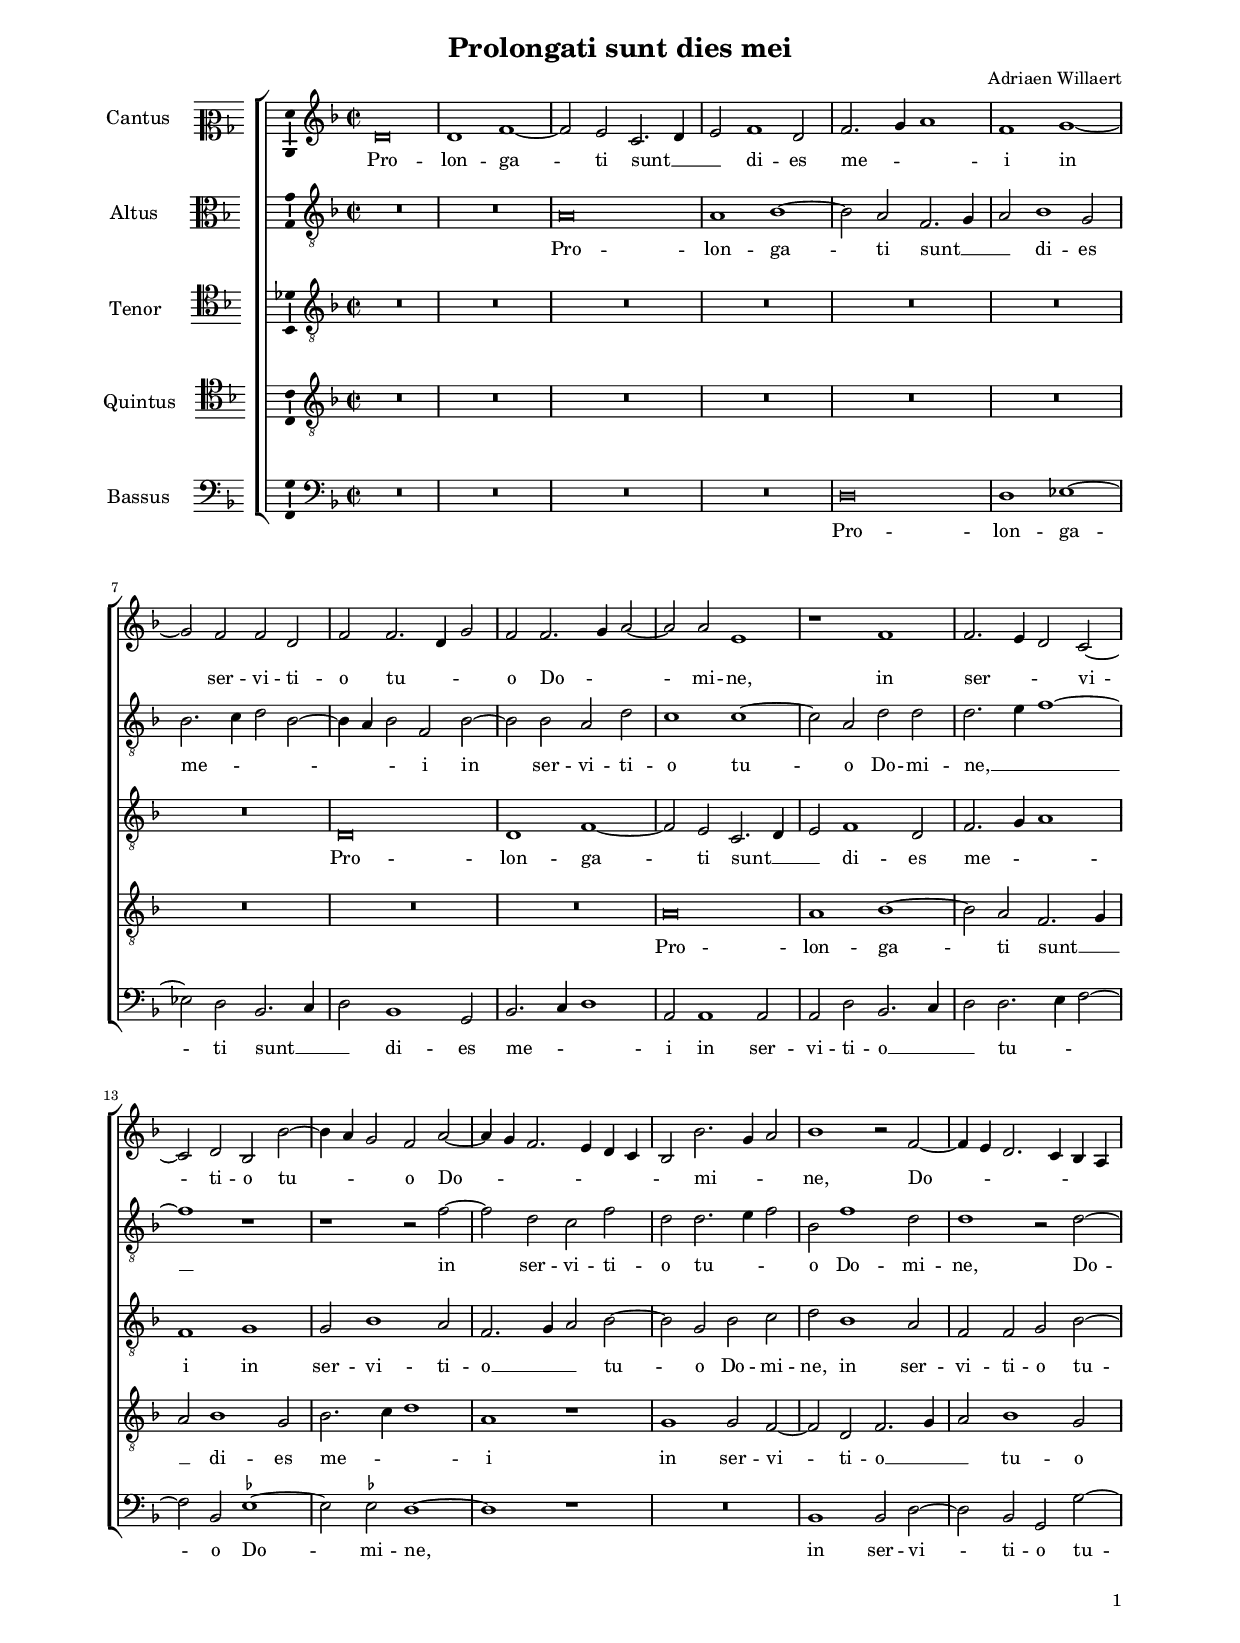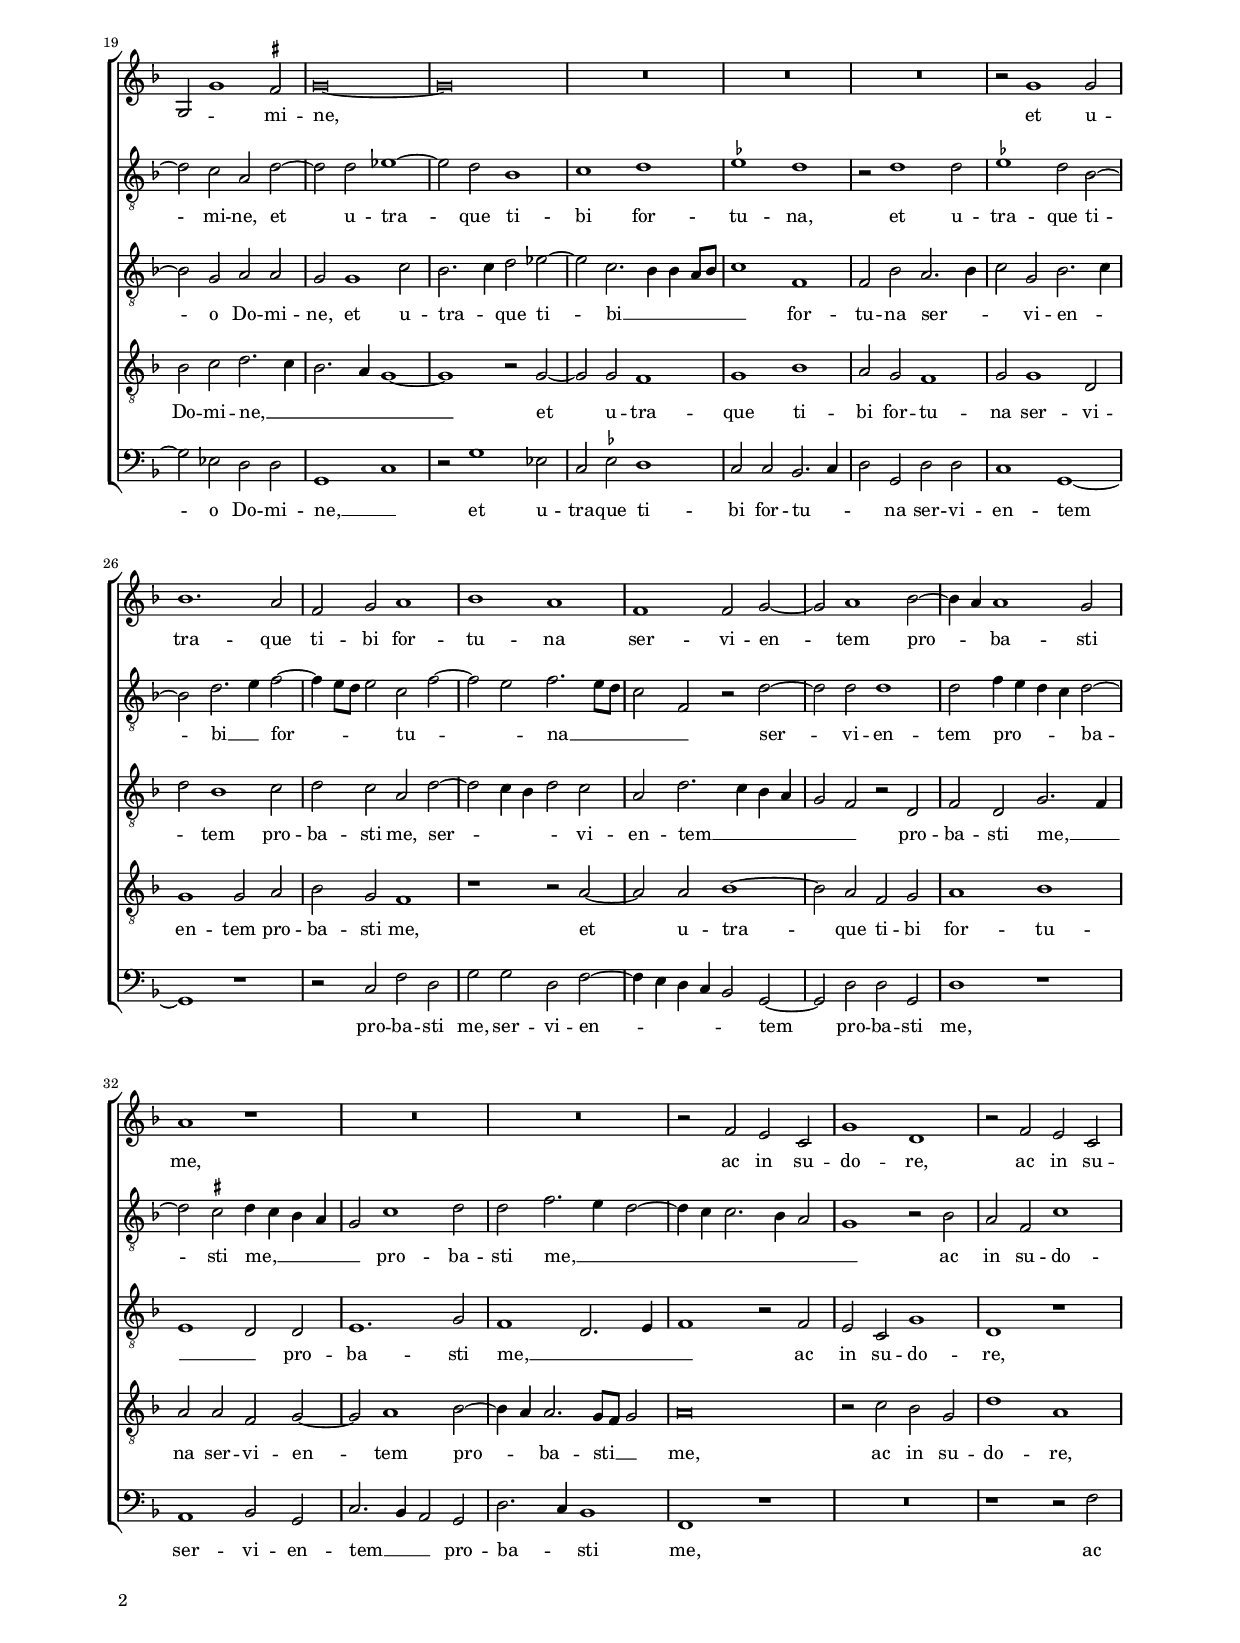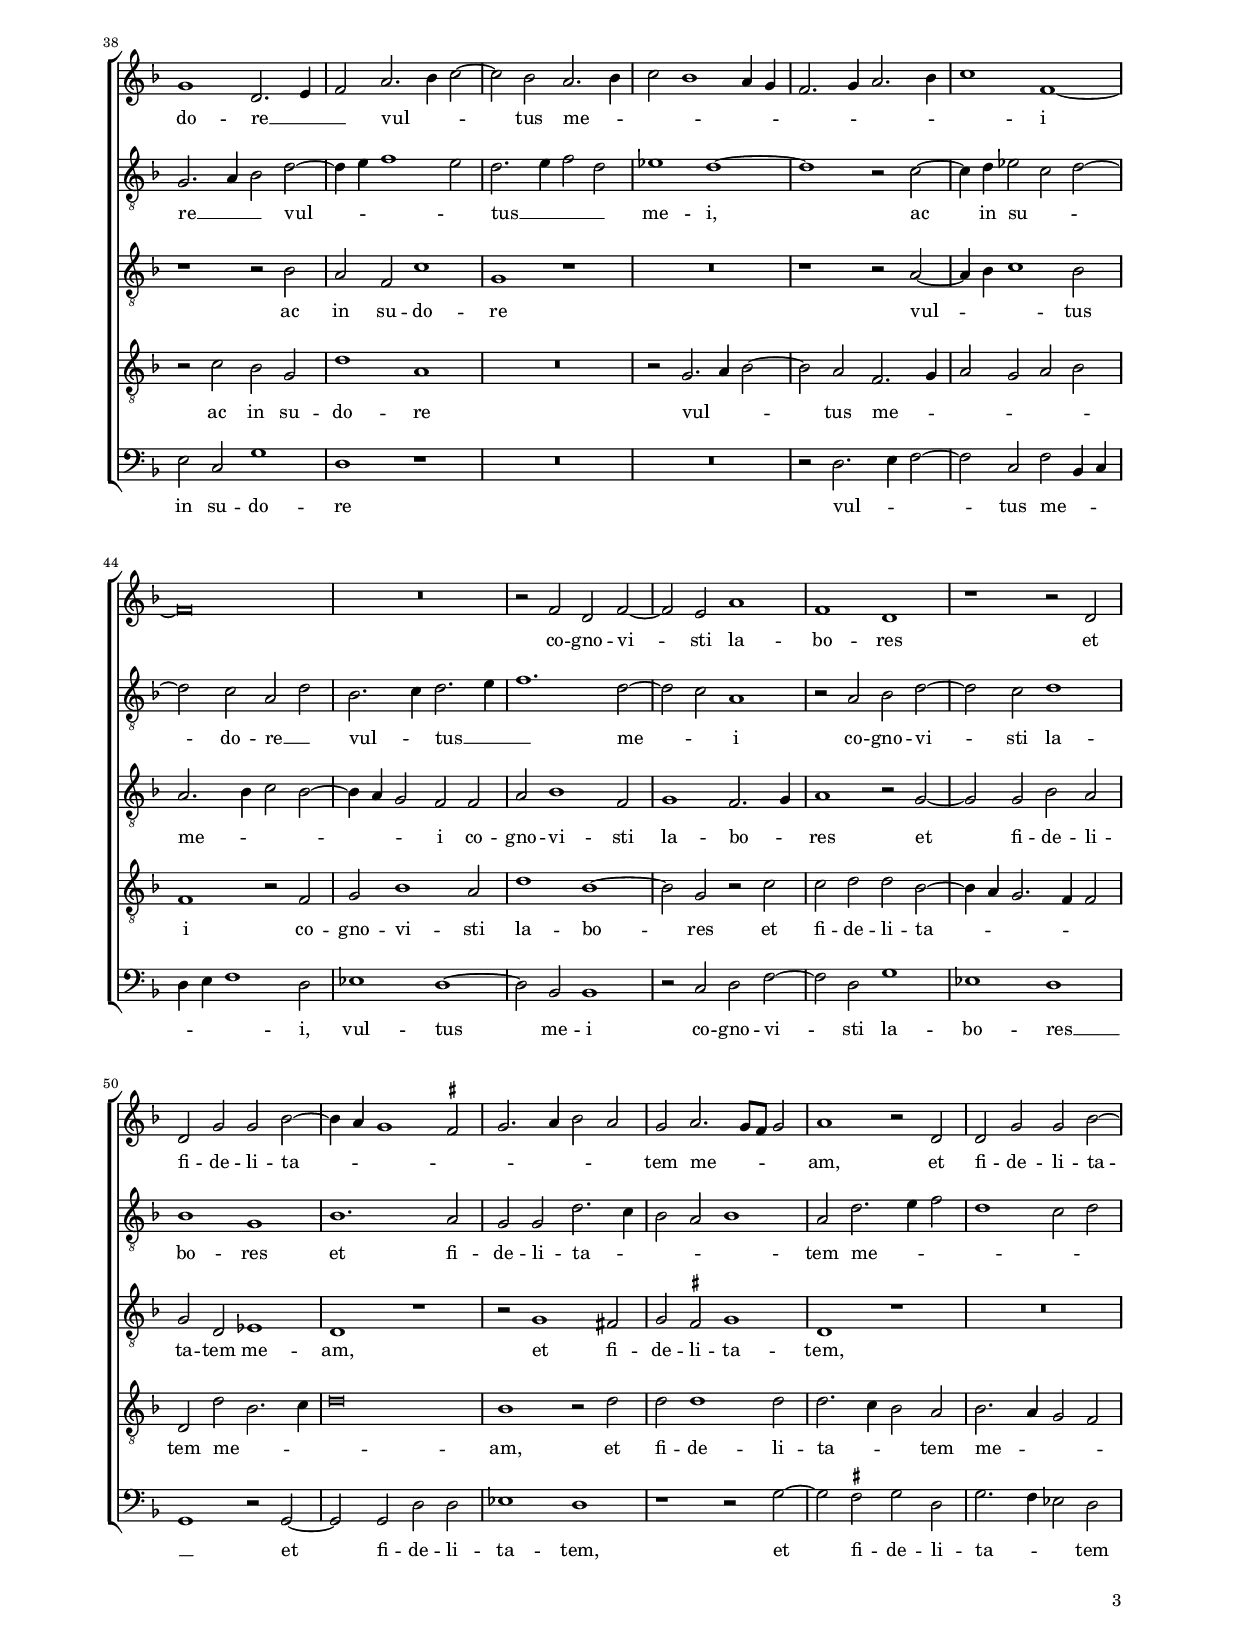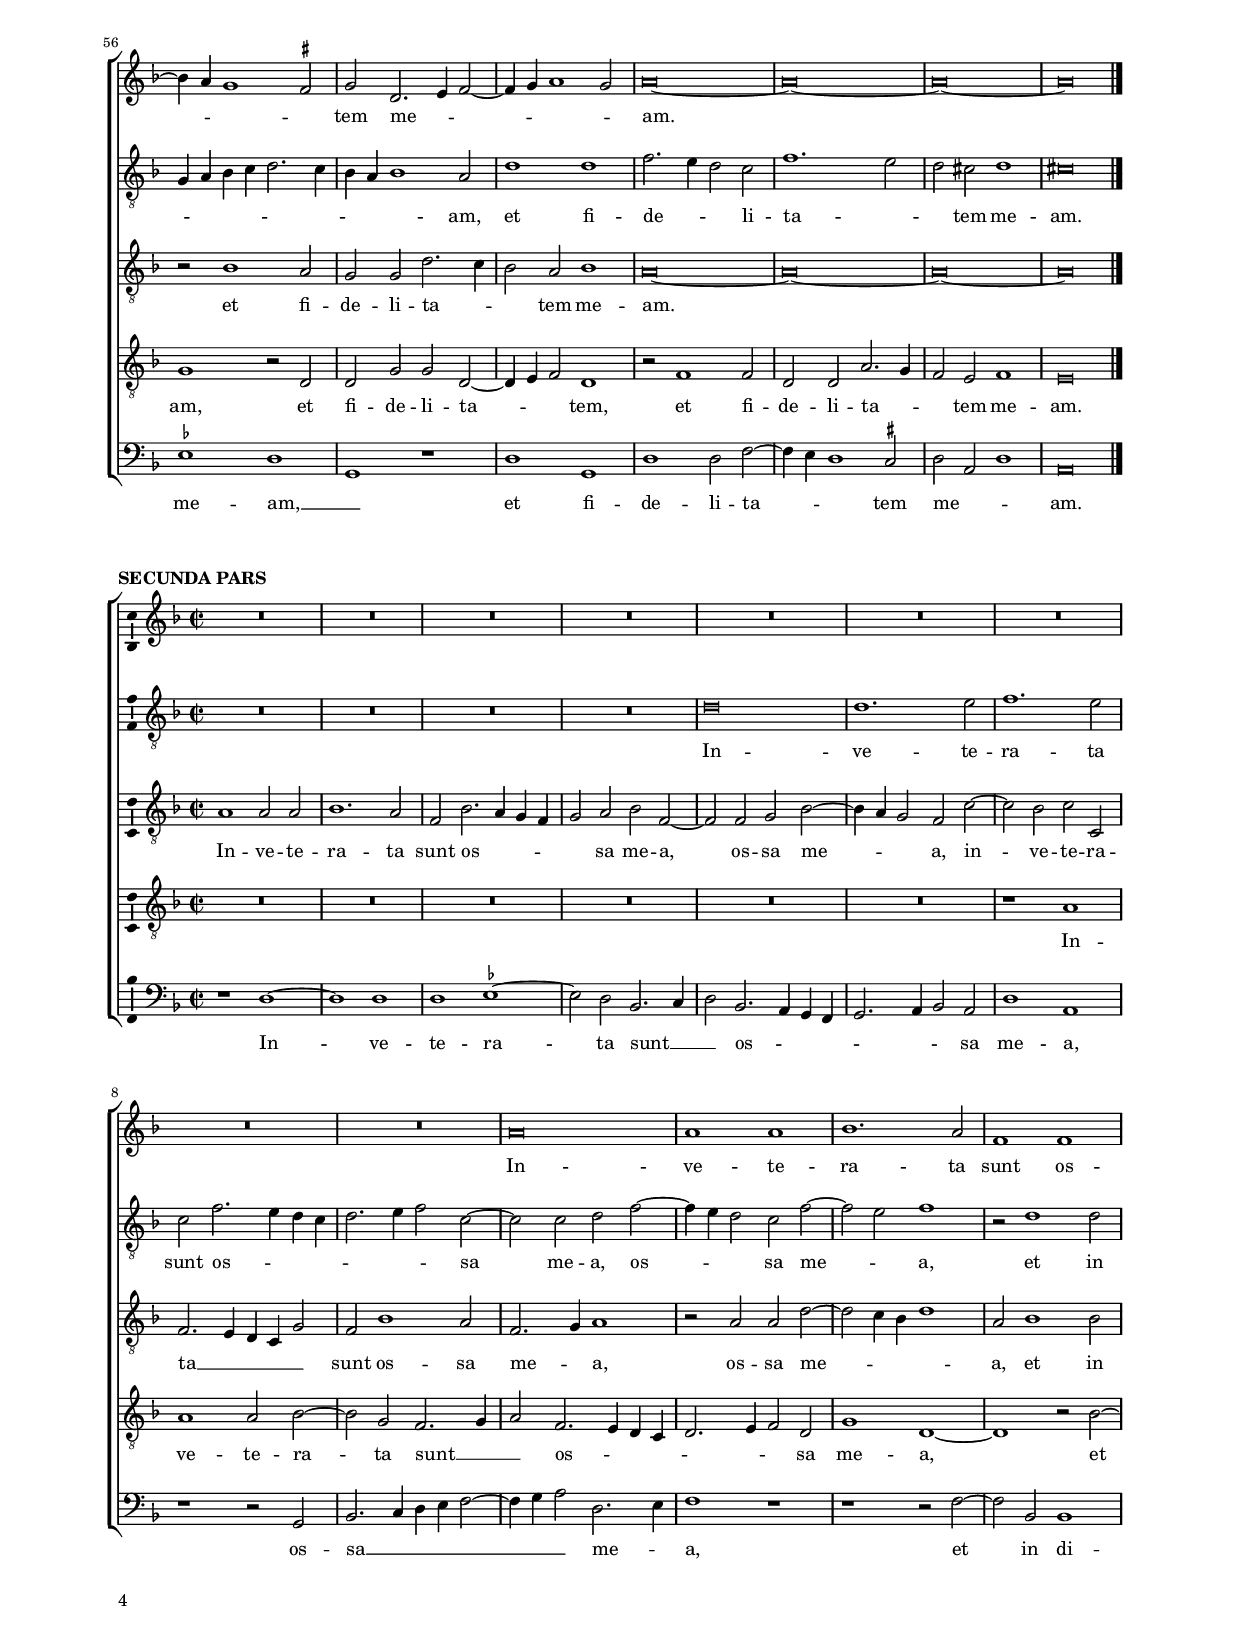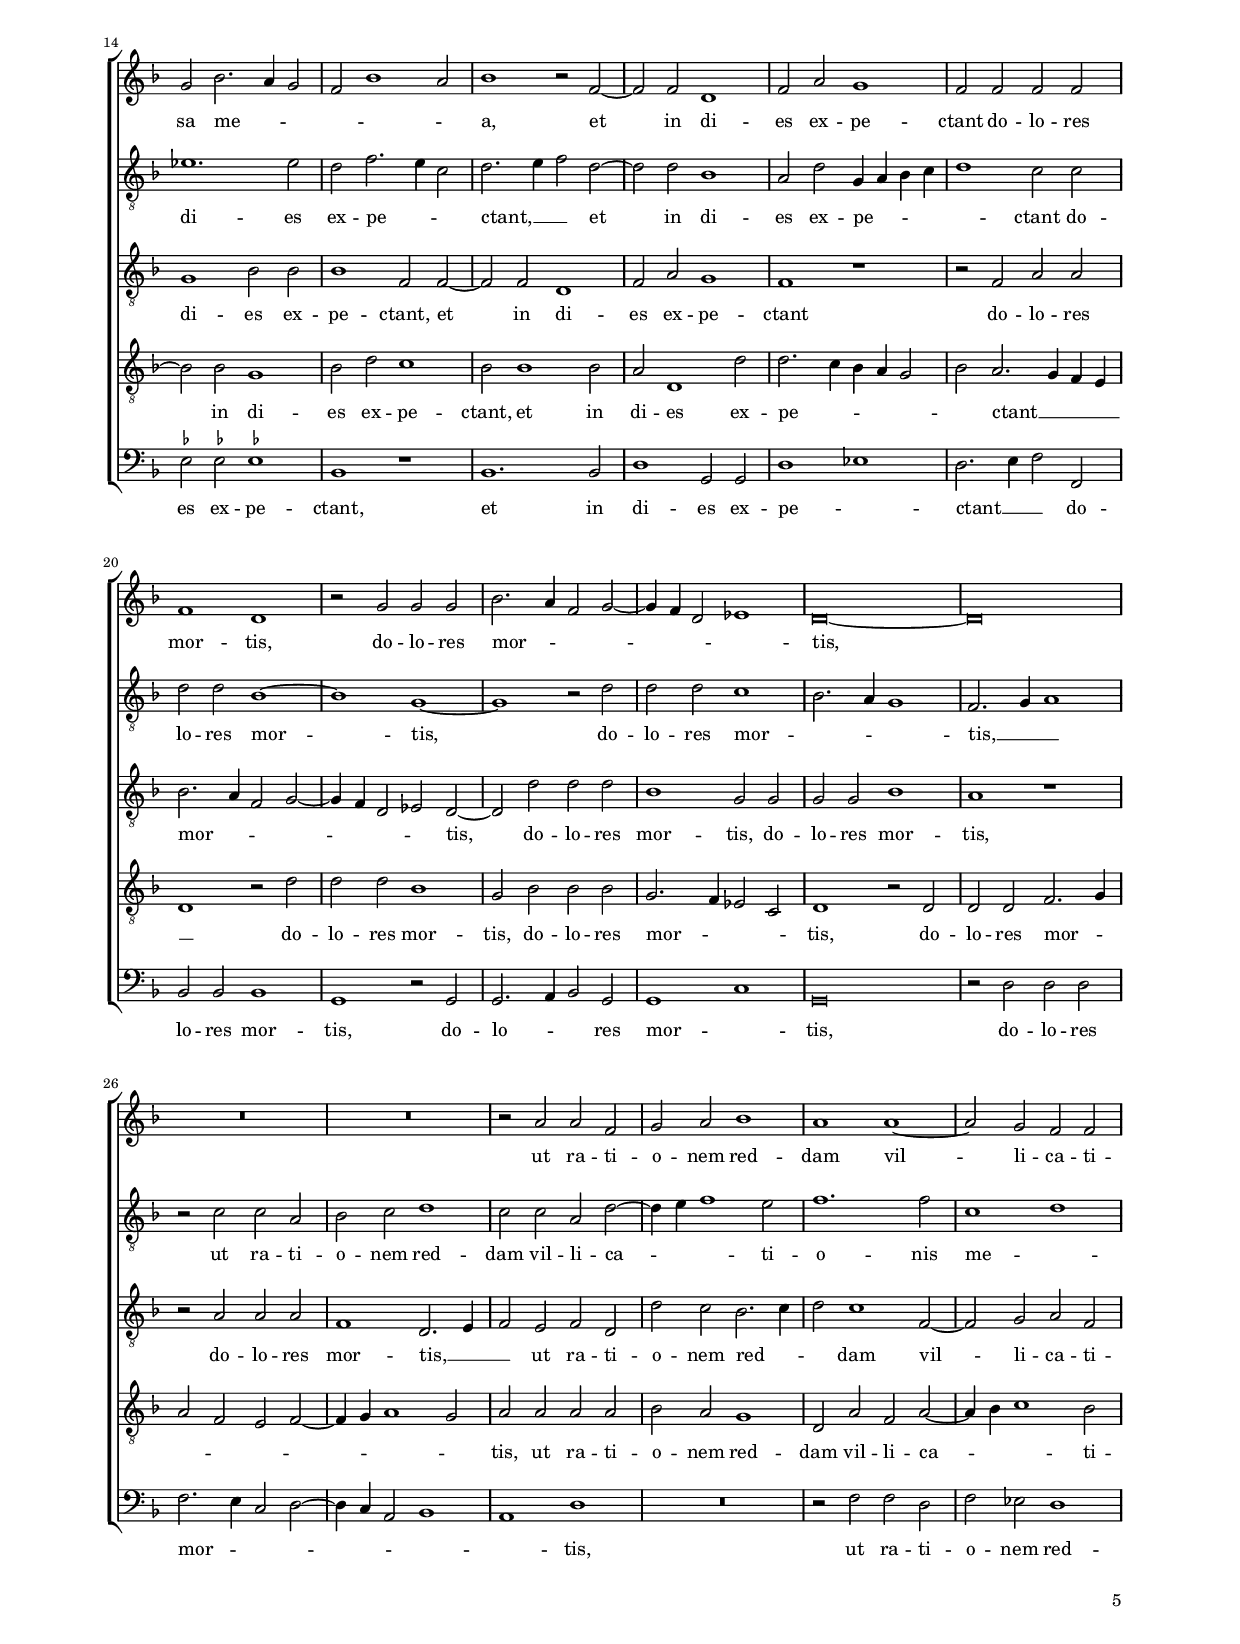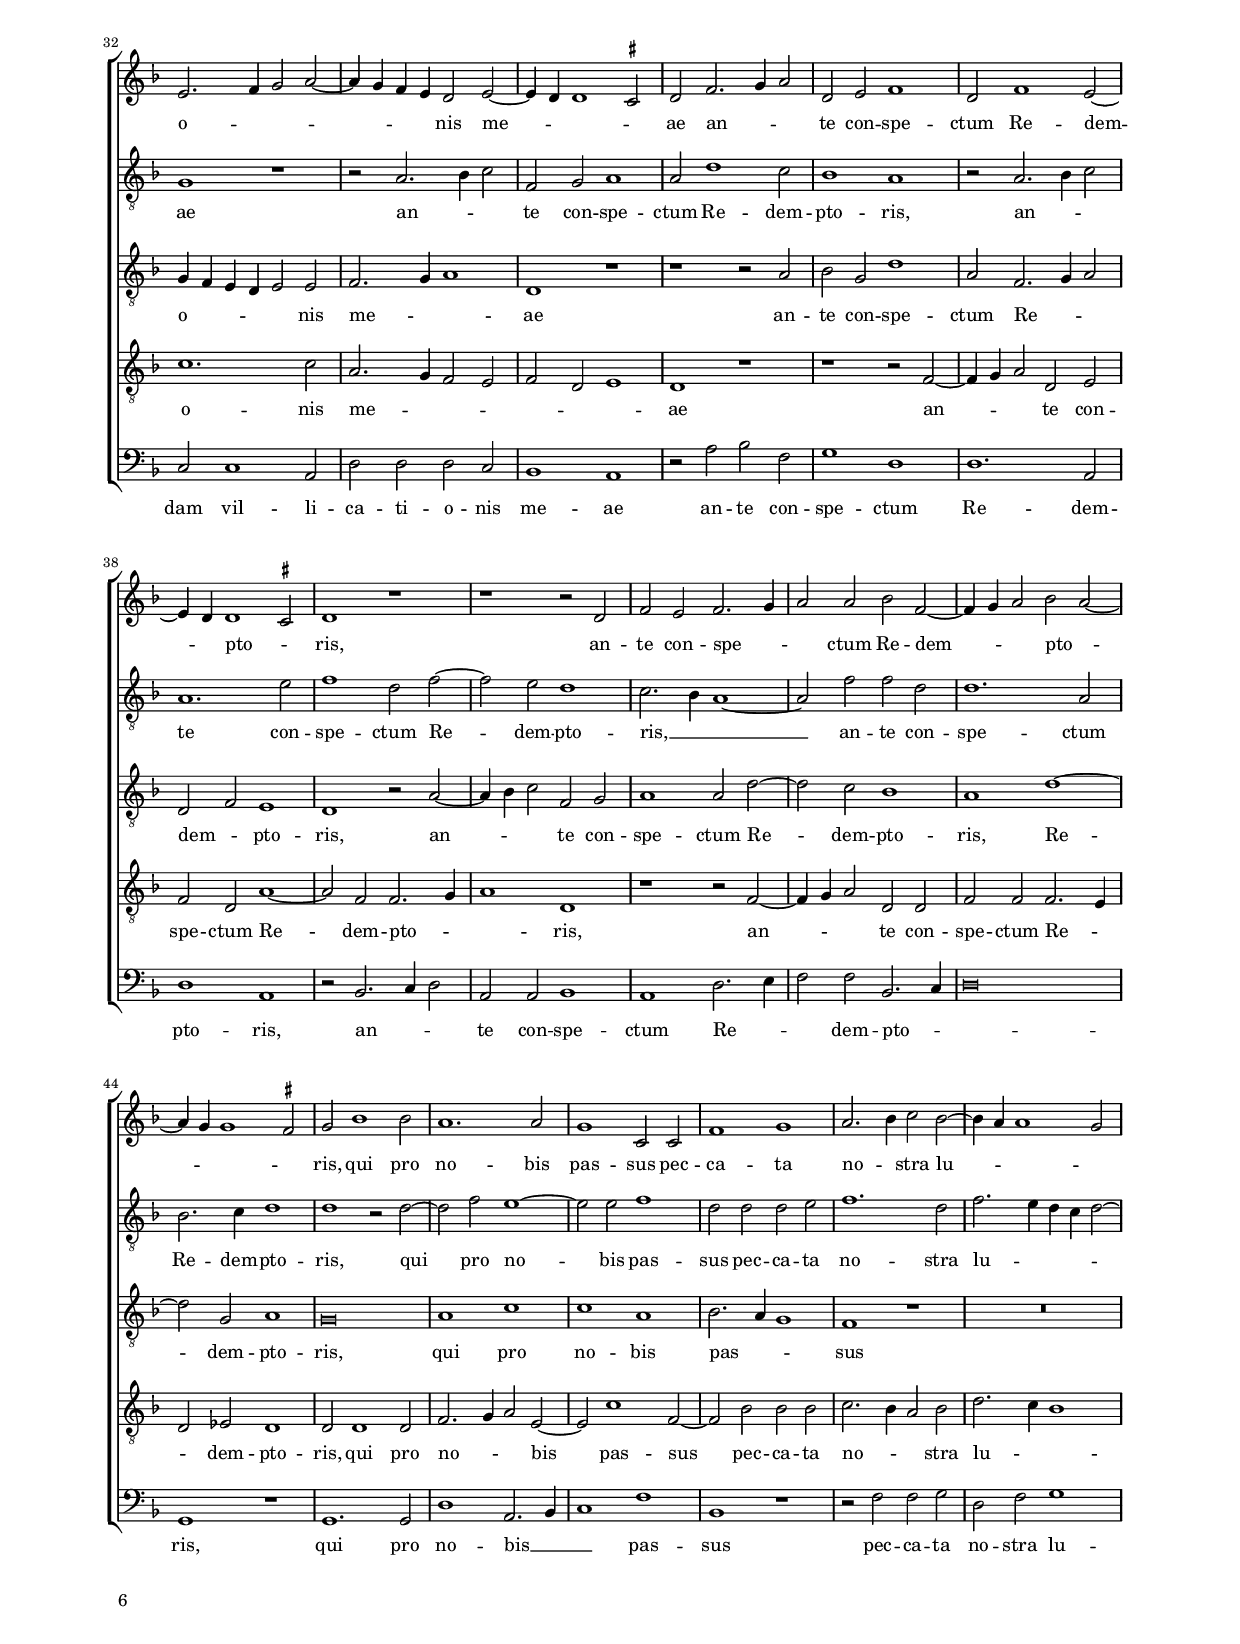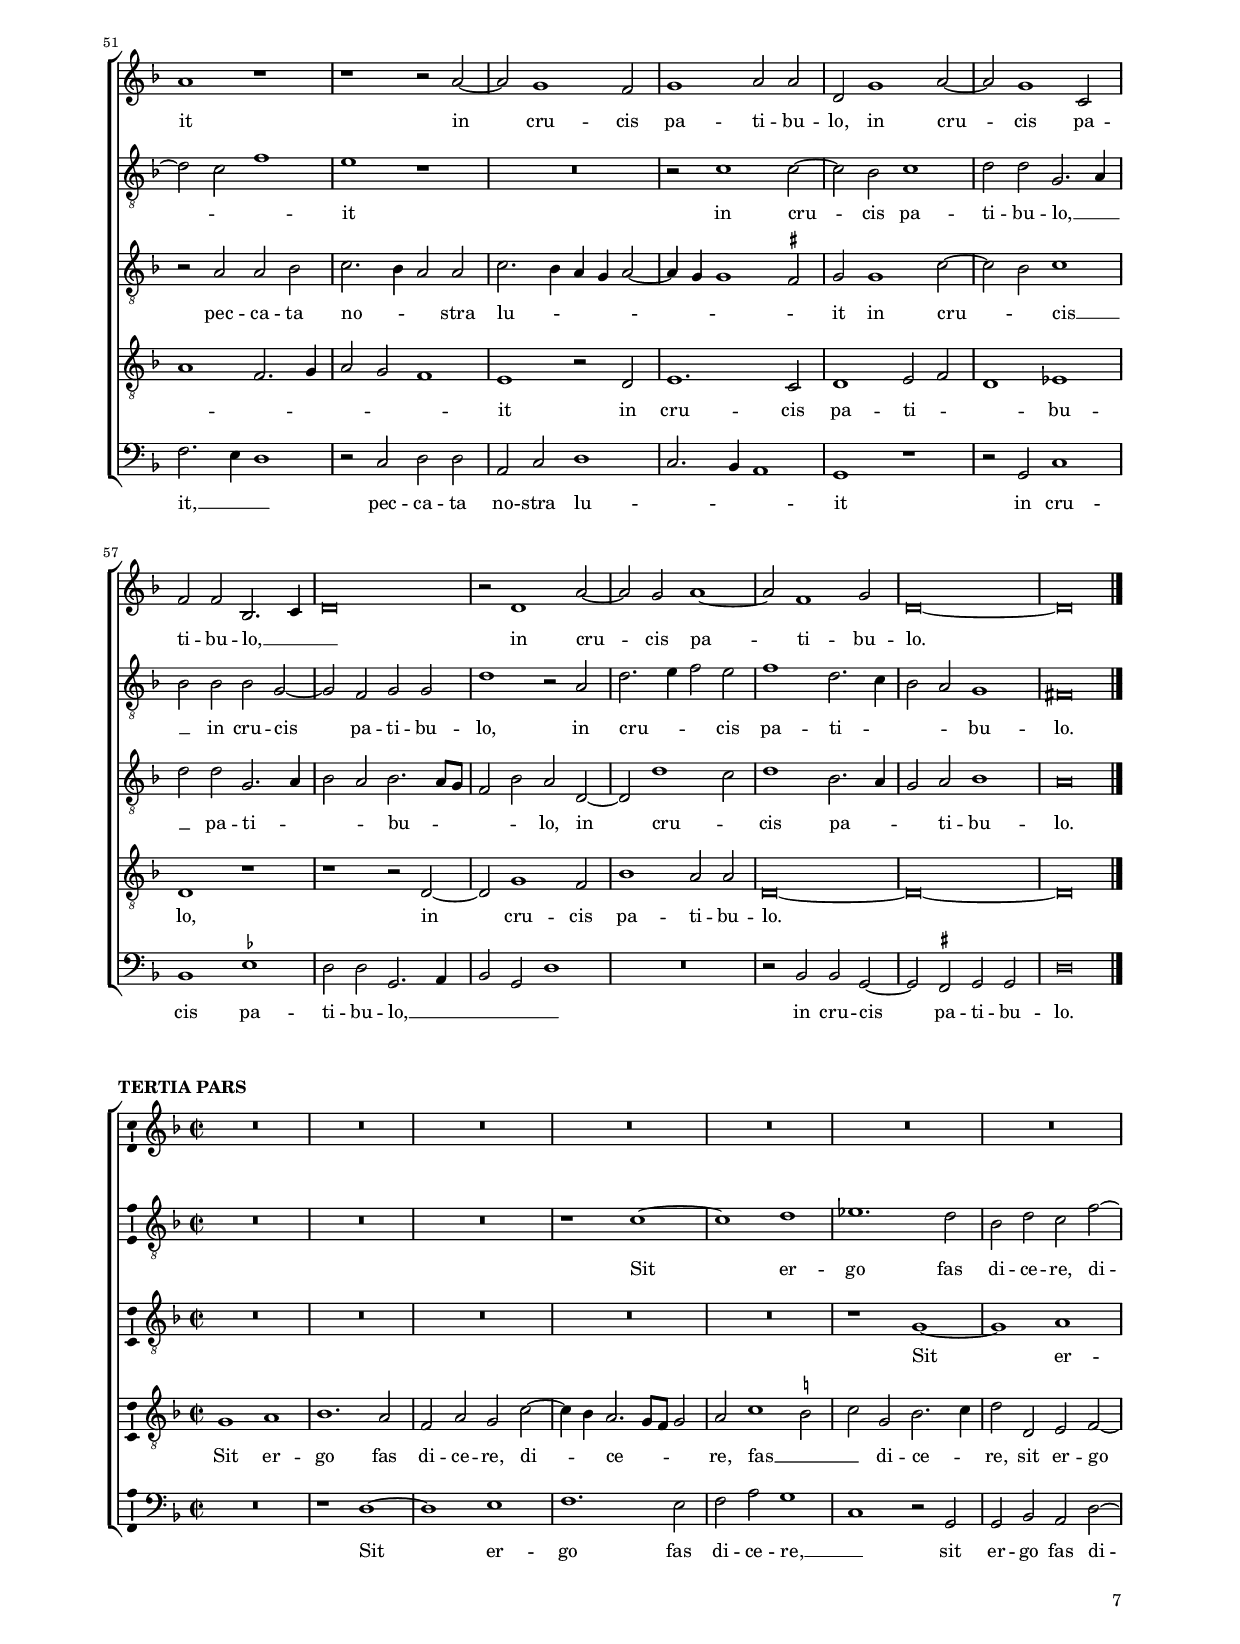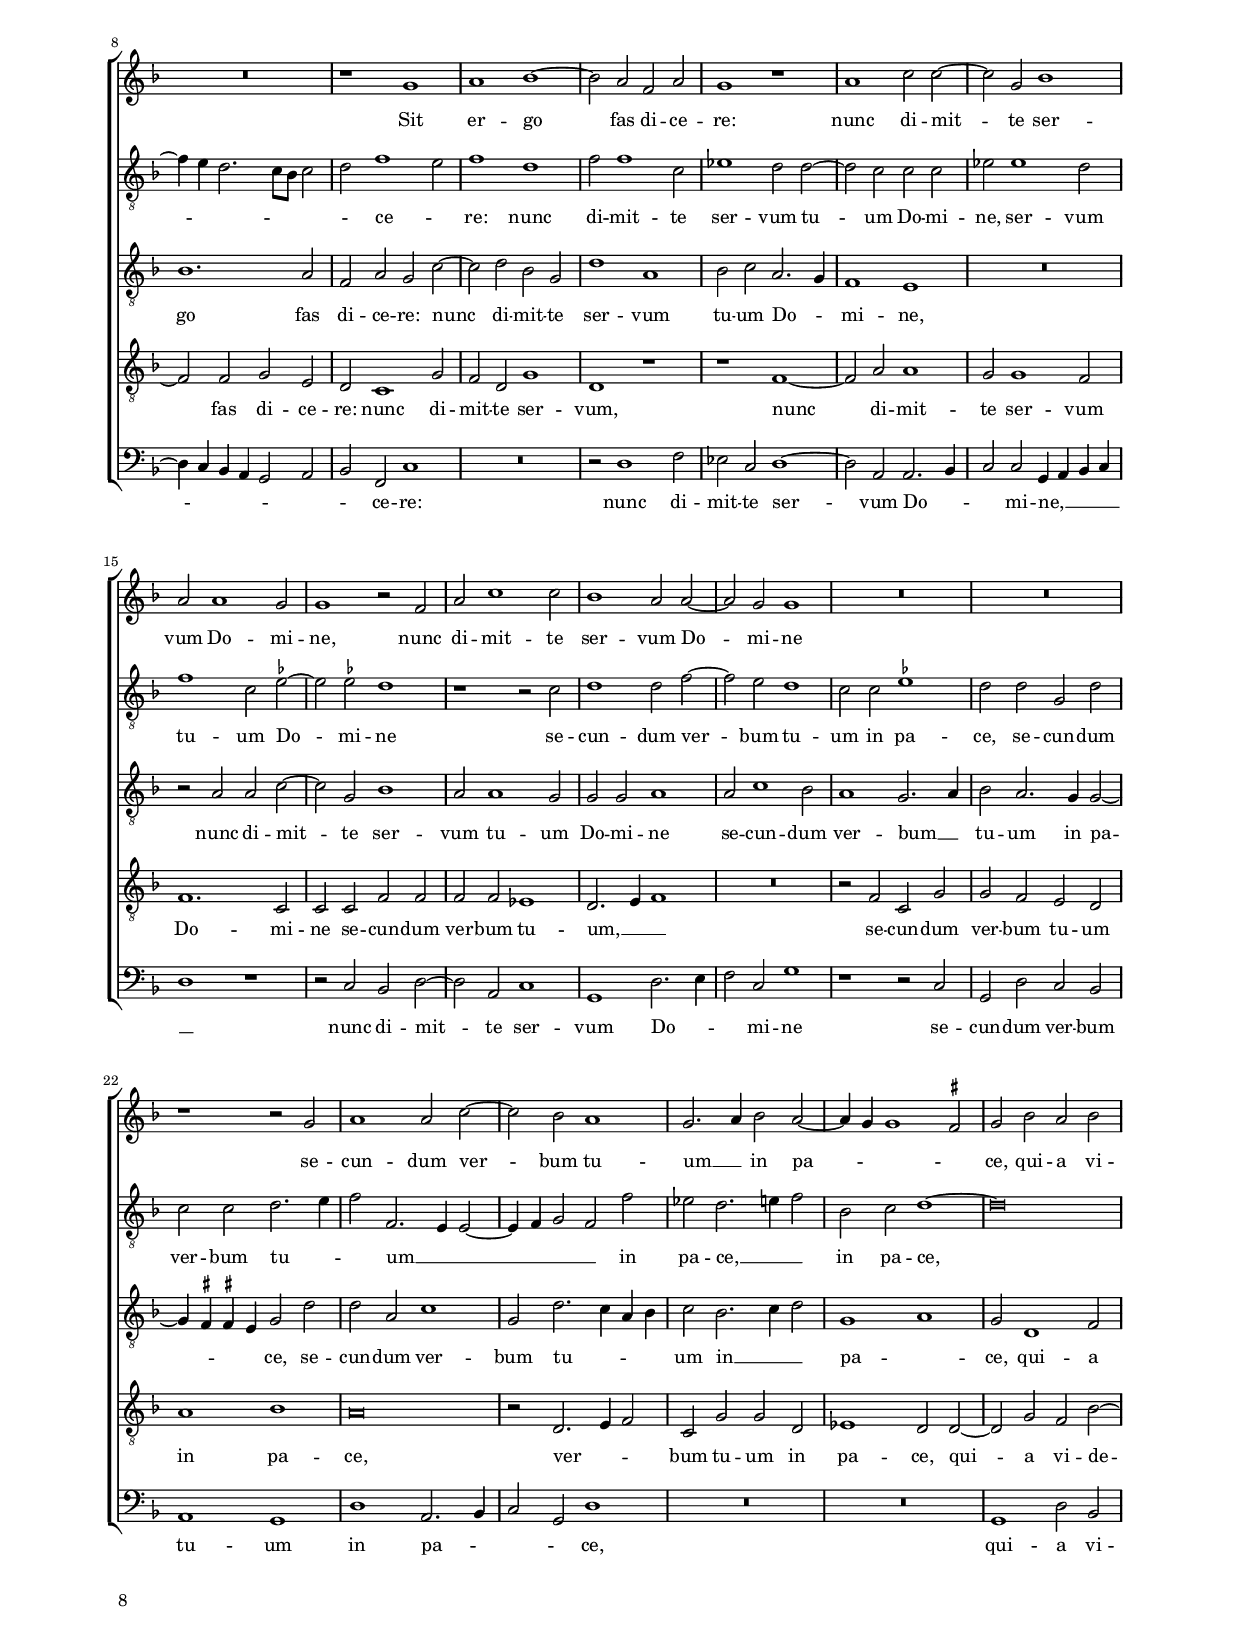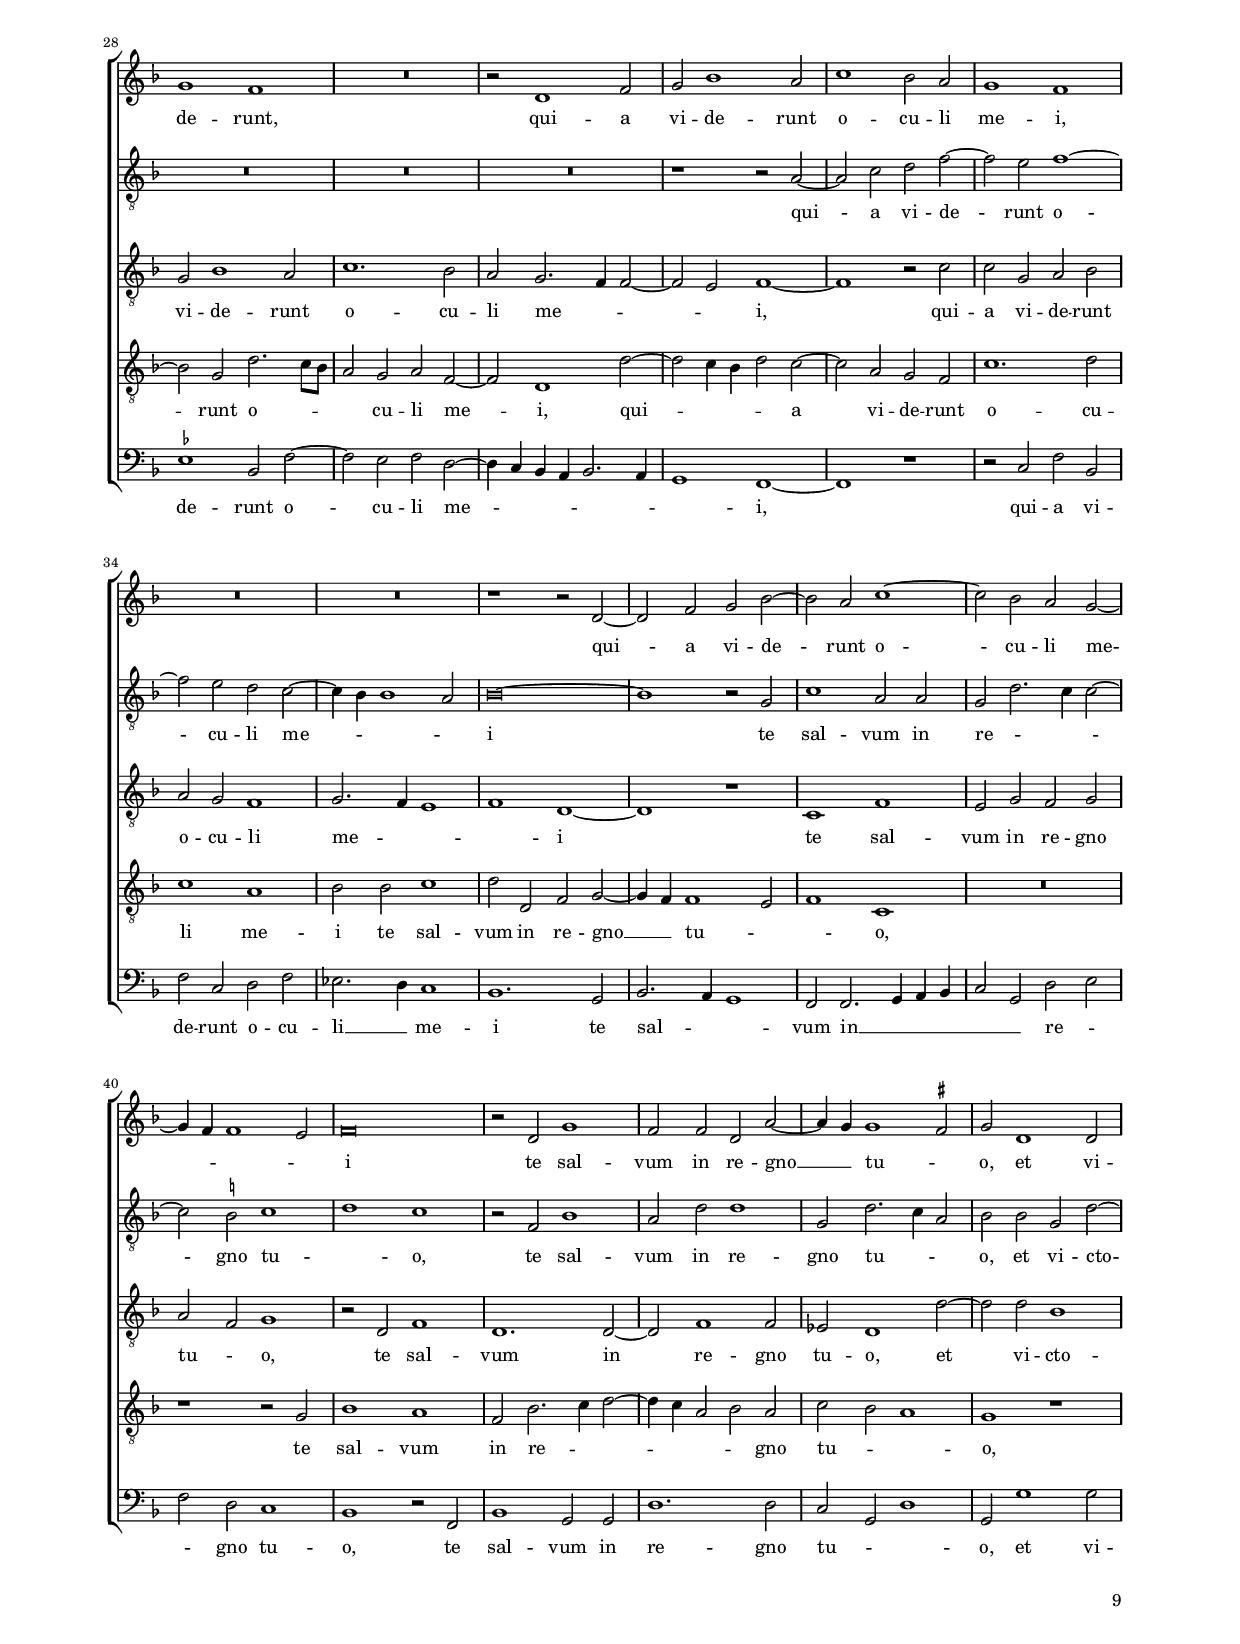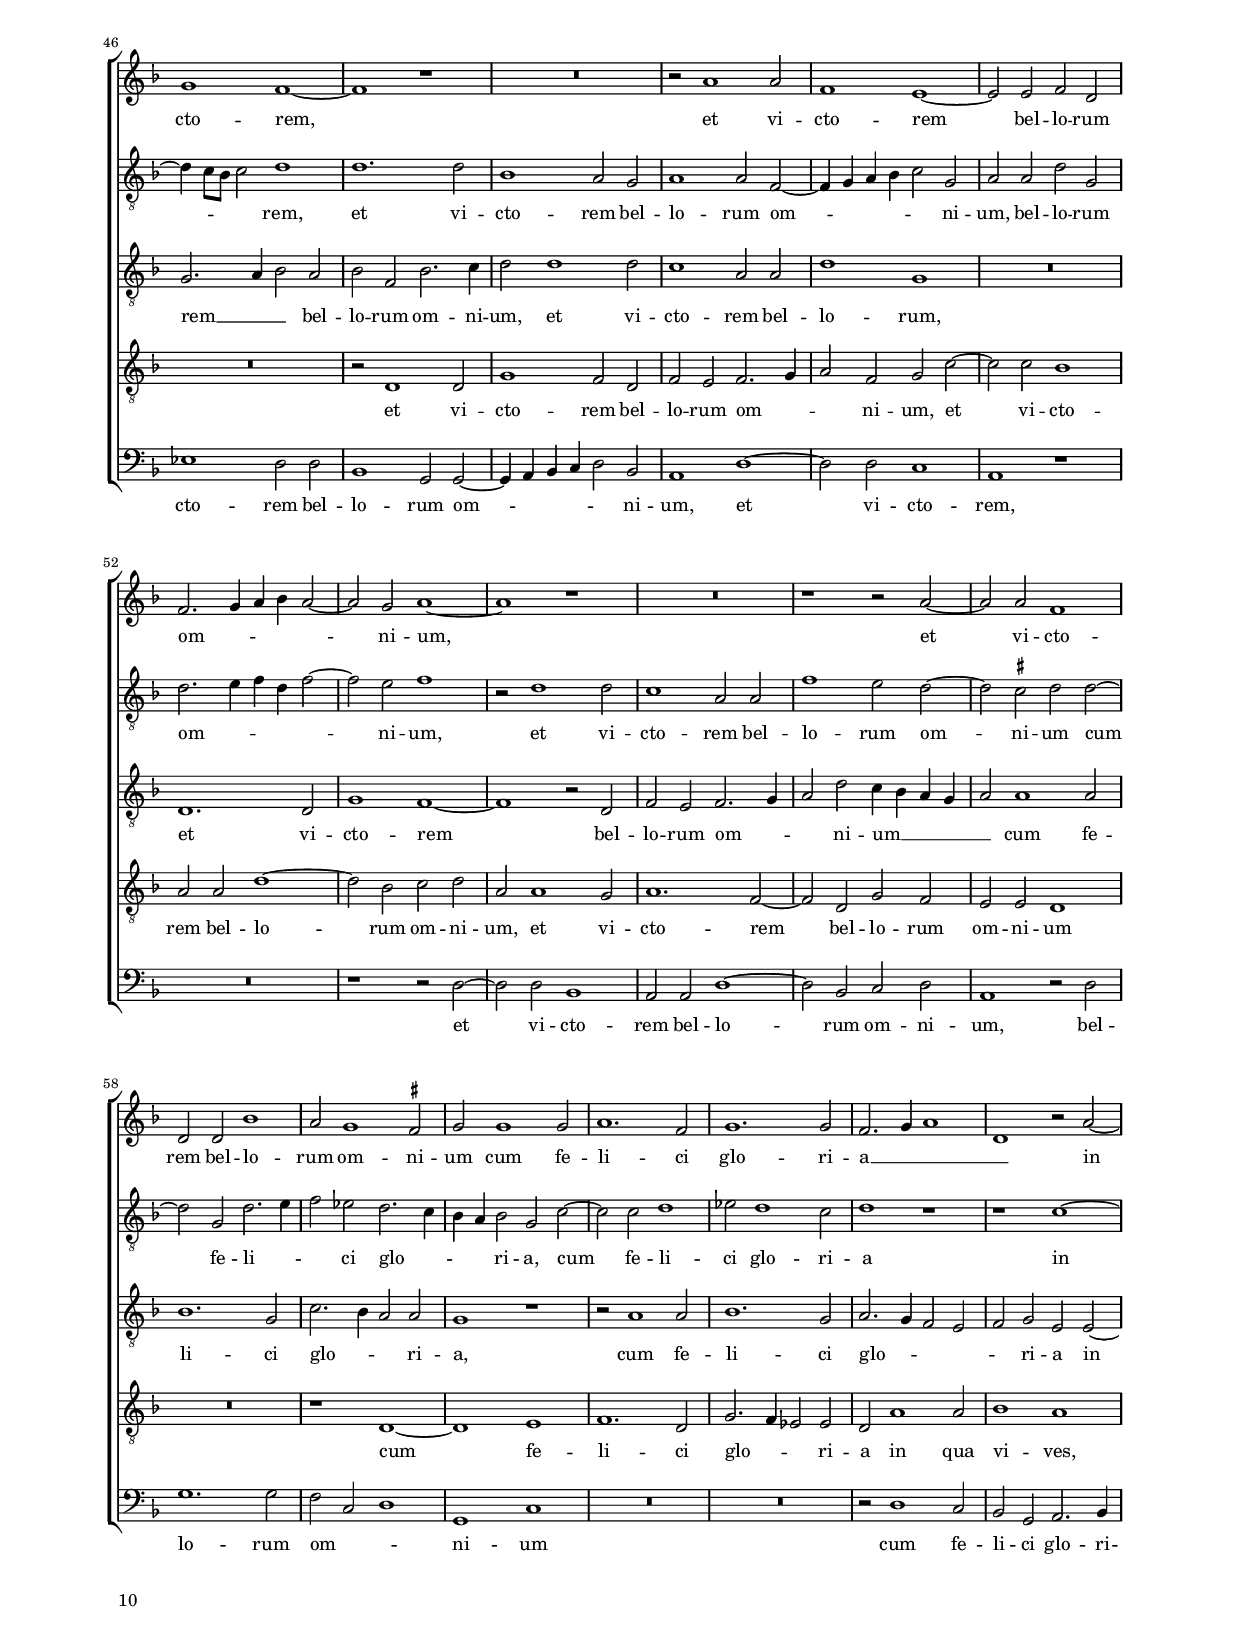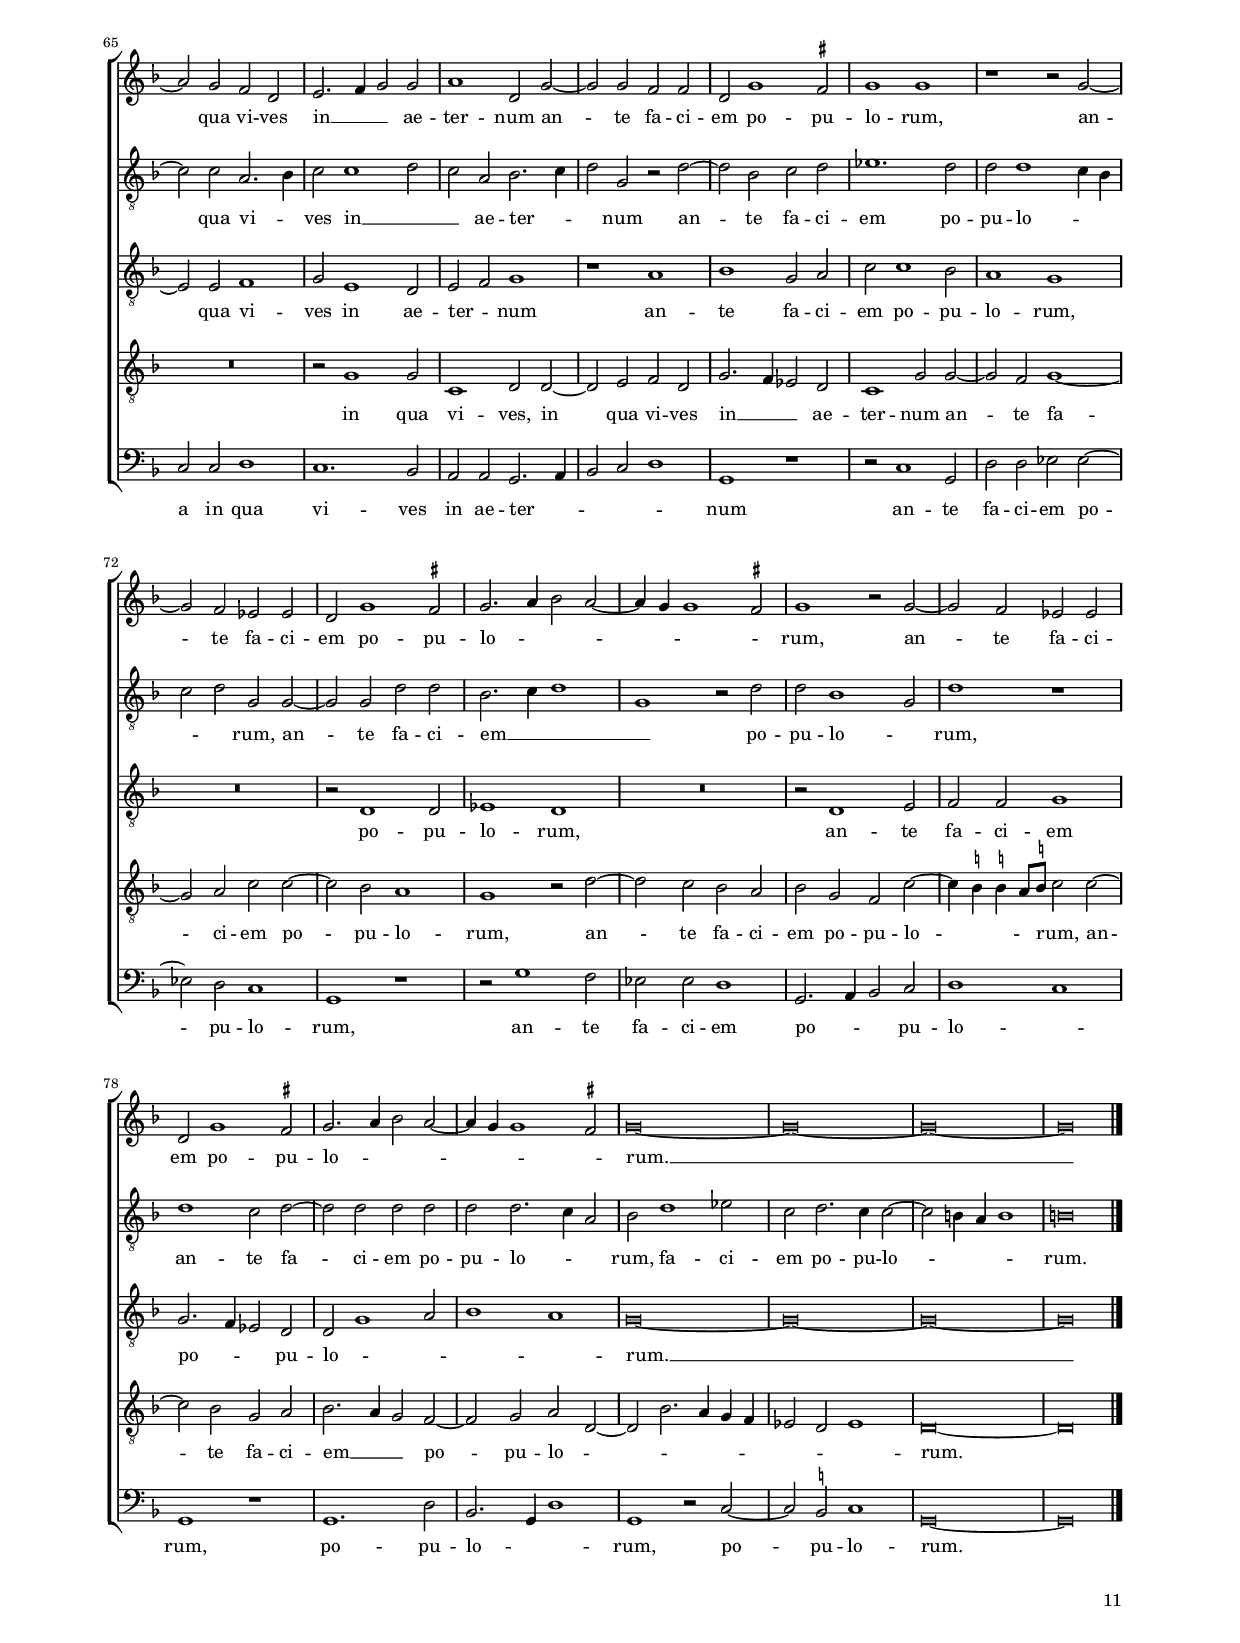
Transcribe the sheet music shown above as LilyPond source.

\header
{
  title="Prolongati sunt dies mei"
  composer="Adriaen Willaert"
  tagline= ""
}

\version "2.20.0"
\language deutsch
#(set-global-staff-size 15)
% #(set-default-paper-size "letter")
#(ly:set-option 'point-and-click #f)

	
	ficta = { \once \set suggestAccidentals = ##t }
	
	forget = #(define-music-function (music) (ly:music?) #{
		\accidentalStyle forget
		$music
		\accidentalStyle default
		#})
	

\paper
	{
	top-margin = 1.8 \cm
	bottom-margin = 1.2 \cm
	left-margin = 2 \cm
	right-margin = 2 \cm
	ragged-bottom = ##f
	ragged-last-bottom = ##t
	print-page-number = ##f
	score-system-spacing = #'((basic-distance . 16) (minimum-distance . 14) (padding . 5) (strechability . 150))
	system-system-spacing = #'((basic-distance . 16) (minimum-distance . 14) (padding . 5) (strechability . 150))
    oddFooterMarkup=\markup   \fill-line { "" \fromproperty #'page:page-number-string }
    evenFooterMarkup=\markup  \fill-line { \fromproperty #'page:page-number-string "" }
    last-bottom-spacing = #'((basic-distance . 12) (minimum-distance . 7) (padding . 4))
%	systems-per-page = 3
%	page-count = 6
%	min-systems-per-page = 3
	}

global = {
    % \set Staff.autoBeaming = ##f
	\key f \major
	\time 2/2 \set Score.measureLength = #(ly:make-moment 2/1)
    \set Score.tempoHideNote = ##t
    \tempo 2 = 90
    \skip 1*2*62 \bar "|."
	}
	

incipitcantus = \markup { \score {
	{
	\set Staff.instrumentName = \markup { \fontsize #1 "Cantus" }
	\key f \major
	\clef mezzosoprano
	s4 \bar ""
	}
	\layout  {
	raggedright = ##t
	indent = 1.8 \cm
	line-width = 2.5 \cm
	\context { \Staff \remove Time_signature_engraver }
	\override Staff.Clef.Y-extent = #'(0 . 0)
	}} \hspace #1 }
      
      
incipitaltus = \markup { \score {
	{
	\set Staff.instrumentName = \markup { \fontsize #1 "Altus" }
	\key f \major
	\clef alto
	s4 \bar ""
	}
	\layout  {
	raggedright = ##t
	indent = 1.8 \cm
	line-width = 2.5 \cm
	\context { \Staff \remove Time_signature_engraver }
	\override Staff.Clef.Y-extent = #'(0 . 0)
	}} \hspace #1 }


incipittenor = \markup { \score {
	{
	\set Staff.instrumentName = \markup { \fontsize #1 "Tenor" }
	\key f \major
	\clef tenor
	s4 \bar ""
	}
	\layout  {
	raggedright = ##t
	indent = 1.8 \cm
	line-width = 2.5 \cm
	\context { \Staff \remove Time_signature_engraver }
	\override Staff.Clef.Y-extent = #'(0 . 0)
	}} \hspace #1 }
      
      
incipitquintus = \markup { \score {
	{
	\set Staff.instrumentName = \markup { \fontsize #1 "Quintus" }
	\key f \major
	\clef tenor
	s4 \bar ""
	}
	\layout  {
	raggedright = ##t
	indent = 1.8 \cm
	line-width = 2.5 \cm
	\context { \Staff \remove Time_signature_engraver }
	\override Staff.Clef.Y-extent = #'(0 . 0)
	}} \hspace #1 }
      
      
incipitbassus = \markup { \score {
	{
	\set Staff.instrumentName = \markup { \fontsize #1 "Bassus" }
	\key f \major
	\clef bass
	s4 \bar ""
	}
	\layout  {
	raggedright = ##t
	indent = 1.8 \cm
	line-width = 2.5 \cm
	\context { \Staff \remove Time_signature_engraver }
	\override Staff.Clef.Y-extent = #'(0 . 0)
	}} \hspace #1 }


cantus =  \relative c''
	{
	d,\breve
	d1 f~
	f2 e c2. d4
	e2 f1 d2
%5
	f2. g4 a1 |
	f1 g~
	g2 f f d
	f2 f2. d4 g2
	f2 f2. g4 a2~
%10
	a2 a e1 |
	r1 f
	f2. e4 d2 c~
	c2 d b b'~
	b4 a g2 f a~
%15
	a4 g f2. e4 d c |
	b2 b'2. g4 a2
	b1 r2 f~
	f4 e d2. c4 b a
	g2 g'1 \ficta fis2
%20
	g\breve~ |
	g\breve
	R\breve
	R\breve
	R\breve
%25
	r2 g1 g2 |
	b1. a2
	f2 g a1
	b1 a
	f1 f2 g~
%30
	g2 a1 b2~ |
	b4 a a1 g2
	a1 r
	R\breve
	R\breve
%35
	r2 f e c |
	g'1 d
	r2 f e c
	g'1 d2. e4
	f2 a2. b4 c2~
%40
	c2 b a2. b4 |
	c2 b1 a4 g
	f2. g4 a2. b4
	c1 f,~
	f\breve
%45
	R\breve |
	r2 f d f~
	f2 e a1
	f1 d
    r1 r2 d
%50
	d2 g g b~ |
	b4 a g1 \ficta fis2
	g2. a4 b2 a
	g2 a2. g8 f g2
    a1 r2 d,
%55
	d2 g g b~ |
	b4 a g1 \ficta fis2
	g2 d2. e4 f2~
	f4 g a1 g2
    a\breve~
%60
	a\breve~
    a\breve~
    a\breve |
	}


altus =  \relative c'
    {
	R\breve
	R\breve
	a\breve
	a1 b~
%5
	b2 a f2. g4 |
	a2 b1 g2
	b2. c4 d2 b~
	b4 a b2 f b~
	b2 b a d
%10
	c1 c~ |
	c2 a d d
	d2. e4 f1~
	f1 r
	r1 r2 f~
%15
	f2 d c f |
	d2 d2. e4 f2
	b,2 f'1 d2
	d1 r2 d~
	d2 c a d~
%20
	d2 d es1~ |
	es2 d b1
	c1 d
	\ficta es1 d
	r2 d1 d2
%25
	\ficta es1 d2 b~ |
	b2 d2. e4 f2~
	f4 e8 d e2 c f~
	f2 e f2. e8 d
	c2 f, r d'~
%30
	d2 d d1 |
	d2 f4 e d c d2~
	d2 \ficta cis d4 \forget c b a
	g2 c1 d2
	d2 f2. e4 d2~
%35
	d4 c c2. b4 a2 |
	g1 r2 b
	a2 f c'1
	g2. a4 b2 d~
	d4 e f1 e2
%40
	d2. e4 f2 d |
	es1 d~
	d1 r2 c~
	c4 d es2 c d~
	d2 c a d
%45
	b2. c4 d2. e4 |
	f1. d2~
	d2 c a1
	r2 a b d~
	d2 c d1
%50
	b1 g |
	b1. a2
	g2 g d'2. c4
	b2 a b1
	a2 d2. e4 f2
%55
	d1 c2 d |
	g,4 a b c d2. c4
	b4 a b1 a2
	d1 d
	f2. e4 d2 c
%60
	f1. e2 |
	d2 cis d1
	cis\breve | 
	}


tenor =  \relative c'
	{
	R\breve
	R\breve
	R\breve
	R\breve
%5
	R\breve |
	R\breve
	R\breve
	d,\breve
	d1 f~
%10
	f2 e c2. d4 |
	e2 f1 d2
	f2. g4 a1
	f1 g
	g2 b1 a2
%15
	f2. g4 a2 b~ |
	b2 g b c
	d2 b1 a2
	f2 f g b~
	b2 g a a
%20
	g2 g1 c2 |
	b2. c4 d2 es~
	es2 c2. b4 b a8 b
	c1 f,
	f2 b a2. b4
%25
	c2 g b2. c4 |
	d2 b1 c2
	d2 c a d~
	d2 c4 b d2 c
	a2 d2. c4 b a
%30
	g2 f r d |
	f2 d g2. f4
	e1 d2 d
	e1. g2
	f1 d2. e4
%35
	f1 r2 f |
	e2 c g'1
	d1 r
	r1 r2 b'
	a2 f c'1
%40
	g1 r |
	R\breve
	r1 r2 a~
	a4 b c1 b2
	a2. b4 c2 b~
%45
	b4 a g2 f f |
	a2 b1 f2
	g1 f2. g4
	a1 r2 g~
	g2 g b a
%50
	g2 d es1 |
	d1 r
	r2 g1 fis2
	g2 \ficta fis g1
	d1 r
%55
	R\breve |
	r2 b'1 a2
	g2 g d'2. c4
	b2 a b1
	a\breve~
%60
	a\breve~ |
	a\breve~
	a\breve |
	}


quintus  =  \relative c'
	{
	R\breve
	R\breve
	R\breve
	R\breve
%5
	R\breve |
	R\breve
	R\breve
	R\breve
	R\breve
%10
	a\breve |
	a1 b~
	b2 a f2. g4
	a2 b1 g2
	b2. c4 d1
%15
	a1 r |
	g1 g2 f~
	f2 d f2. g4
	a2 b1 g2
	b2 c d2. c4
%20
	b2. a4 g1~ |
	g1 r2 g~
	g2 g f1
	g1 b
	a2 g f1
%25
	g2 g1 d2 |
	g1 g2 a
	b2 g f1
	r1 r2 a~
	a2 a b1~
%30
	b2 a f g |
	a1 b
	a2 a f g~
	g2 a1 b2~
	b4 a a2. g8 f g2
%35
	a\breve |
	r2 c b g
	d'1 a
	r2 c b g
	d'1 a
%40
	R\breve |
	r2 g2. a4 b2~
	b2 a f2. g4
	a2 g a b
	f1 r2 f
%45
	g2 b1 a2 |
	d1 b~
	b2 g r c
	c2 d d b~
	b4 a g2. f4 f2
%50
	d2 d' b2. c4 |
	d\breve
	b1 r2 d
	d2 d1 d2
	d2. c4 b2 a
%55
	b2. a4 g2 f |
	g1 r2 d
	d2 g g d~
	d4 e f2 d1
	r2 f1 f2
%60
	d2 d a'2. g4 |
	f2 e f1
	e\breve |
	}


bassus  =  \relative c
	{
	R\breve
	R\breve
	R\breve
	R\breve
%5
	d\breve |
	d1 es~
	es2 d b2. c4
	d2 b1 g2
	b2. c4 d1
%10
	a2 a1 a2 |
	a2 d b2. c4
	d2 d2. e4 f2~
	f2 b, \ficta es1~
	\ficta es2 \ficta es! d1~
%15
	d1 r |
	R\breve
	b1 b2 d~
	d2 b g g'~
	g2 es d d
%20
	g,1 c |
	r2 g'1 es2
	c2 \ficta es d1
	c2 c b2. c4
	d2 g, d' d
%25
	c1 g~ |
	g1 r
	r2 c f d
	g2 g d f~
	f4 e d c b2 g~
%30
	g2 d' d g, |
	d'1 r
	a1 b2 g
	c2. b4 a2 g
	d'2. c4 b1
%35
	f1 r |
	R\breve
	r1 r2 f'
	e2 c g'1
	d1 r
%40
	R\breve |
	R\breve
	r2 d2. e4 f2~
	f2 c f b,4 c
	d4 e f1 d2
%45
	es1 d~ |
	d2 b b1
	r2 c d f~
	f2 d g1
	es1 d
%50
	g,1 r2 g~ |
	g2 g d' d
	es1 d
	r1 r2 g~
	g2 \ficta fis g d
%55
	g2. f4 es2 d |
	\ficta es1 d
	g,1 r
	d'1 g,
	d'1 d2 f~
%60
	f4 e d1 \ficta cis2 |
	d2 a d1
	a\breve |
	}


lyricscantus = \lyricmode {
	Pro -- lon -- ga -- ti sunt __ _ _ di -- es me -- _ _ i
    in ser -- vi -- ti -- o tu -- _ _ o Do -- _ _ mi -- ne,
    in ser -- _ _ vi -- ti -- o tu -- _ _ o Do -- _ _ _ _ _ _ mi -- _ _ ne,
    Do -- _ _ _ _ _ _ _ mi -- ne,
    et u -- tra -- que ti -- bi for -- tu -- na
    ser -- vi -- en -- tem pro -- _ ba -- sti me,
    ac in su -- do -- re,
    ac in su -- do -- re __ _ _ vul -- _ _ tus me -- _ _ _ _ _ _ _ _ _ _ i
    co -- gno -- vi -- sti la -- bo -- res
    et fi -- de -- li -- ta -- _ _ _ _ _ _ _ tem me -- _ _ _ am,
    et fi -- de -- li -- ta -- _ _ _ tem me -- _ _ _ _ _ am.
	}


lyricsaltus = \lyricmode {
	Pro -- lon -- ga -- ti sunt __ _ _ di -- es me -- _ _ _ _ _ i
    in ser -- vi -- ti -- o tu -- o Do -- mi -- ne, __ _ _
    in ser -- vi -- ti -- o tu -- _ _ o Do -- mi -- ne,
    Do -- mi -- ne,
    et u -- tra -- que ti -- bi for -- tu -- na,
    et u -- tra -- que ti -- bi __ _ for -- _ _ _ tu -- _ _ na __ _ _ _ _
    ser -- vi -- en -- tem pro -- _ _ _ ba -- sti me, __ _ _ _ _
    pro -- ba -- sti me, __ _ _ _ _ _ _ _
    ac in su -- do -- re __ _ _ vul -- _ _ _ tus __ _ _ _ me -- i,
    ac in su -- _ _ do -- re __ _ vul -- _ tus __ _ _ me -- _ i
    co -- gno -- vi -- sti la -- bo -- res
    et fi -- de -- li -- ta -- _ _ _ _ tem me -- _ _ _ _ _ _ _ _ _ _ _ _ _ _ am,
    et fi -- de -- _ _ li -- ta -- _ _ tem me -- am.
	} 


lyricstenor = \lyricmode {
	Pro -- lon -- ga -- ti sunt __ _ _ di -- es me -- _ _ i
    in ser -- vi -- ti -- o __ _ _ tu -- o Do -- mi -- ne,
    in ser -- vi -- ti -- o tu -- o Do -- mi -- ne,
    et u -- tra -- _ que ti -- bi __ _ _ _ _ _ for -- tu -- na
    ser -- _ _ vi -- en -- _ _ tem pro -- ba -- sti me,
    ser -- _ _ _ vi -- en -- tem __ _ _ _ _ _ pro -- ba -- sti me, __ _ _ _
    pro -- ba -- sti me, __ _ _ _
    ac in su -- do -- re,
    ac in su -- do -- re vul -- _ _ tus me -- _ _ _ _ _ i
    co -- gno -- vi -- sti la -- bo -- _ res
    et fi -- de -- li -- ta -- tem me -- am,
    et fi -- de -- li -- ta -- tem,
    et fi -- de -- li -- ta -- _ _ tem me -- am.
	}


lyricsquintus = \lyricmode {
	Pro -- lon -- ga -- ti sunt __ _ _ di -- es me -- _ _ i in ser -- vi -- ti -- o __ _ _ tu -- o Do -- mi -- ne, __ _ _ _ _
    et u -- tra -- que ti -- bi for -- tu -- na
    ser -- vi -- en -- tem pro -- ba -- sti me,
    et u -- tra -- que ti -- bi for -- tu -- na 
    ser -- vi -- en -- tem pro -- _ ba -- sti __ _ _ me,
    ac in su -- do -- re,
    ac in su -- do -- re vul -- _ _ tus me -- _ _ _ _ _ i
    co -- gno -- vi -- sti la -- bo -- res
    et fi -- de -- li -- ta -- _ _ _ _ tem me -- _ _ _ am,
    et fi -- de -- li -- ta -- _ _ tem me -- _ _ _ am,
    et fi -- de -- li -- ta -- _ _ tem,
    et fi -- de -- li -- ta -- _ _ tem me -- am.
	}


lyricsbassus = \lyricmode {
	Pro -- lon -- ga -- ti sunt __ _ _ di -- es me -- _ _ i in ser -- vi -- ti -- o __ _ _ tu -- _ _ o Do -- mi -- ne,
    in ser -- vi -- ti -- o tu -- o Do -- mi -- ne, __ _
    et u -- tra -- que ti -- bi for -- tu -- _ _ na
    ser -- vi -- en -- tem pro -- ba -- sti me,
    ser -- vi -- en -- _ _ _ _ tem pro -- ba -- sti me,
    ser -- vi -- en -- tem __ _ _ pro -- ba -- _ sti me,
    ac in su -- do -- re vul -- _ _ tus me -- _ _ _ _ _ i,
    vul -- tus me -- i
    co -- gno -- vi -- sti la -- bo -- res __ _
    et fi -- de -- li -- ta -- tem,
    et fi -- de -- li -- ta -- _ _ tem me -- am, __ _
    et fi -- de -- li -- ta -- _ _ tem me -- _ _ am.
	}


\score
{  
	% \transpose {
	\new ChoirStaff \with { \override StaffGrouper.staff-staff-spacing.basic-distance = #12 }
	<<

	\new Staff << \global
	\new Voice="v1" {
		\set Staff.instrumentName=\incipitcantus
		\set Staff.midiInstrument = "reed organ"
		\clef violin
		\cantus }
	\new Lyrics \lyricsto "v1" {\lyricscantus }
	>>


	\new Staff << \global
	\new Voice="v2" {
		\set Staff.instrumentName=\incipitaltus
		\set Staff.midiInstrument = "reed organ"
                \clef "G_8"
		\altus}
	\new Lyrics \lyricsto "v2" {\lyricsaltus }
	>>


	\new Staff << \global
	\new Voice="v3" {
		\set Staff.instrumentName=\incipittenor
		\set Staff.midiInstrument = "reed organ"
		\clef "G_8"
		\tenor }
	\new Lyrics \lyricsto "v3" {\lyricstenor }
	>>


	\new Staff << \global
	\new Voice="v5" {
		\set Staff.instrumentName=\incipitquintus
		\set Staff.midiInstrument = "reed organ"
		\clef "G_8"
		\quintus}
	\new Lyrics \lyricsto "v5" {\lyricsquintus }
	>>


	\new Staff << \global
	\new Voice="v4" {
		\set Staff.instrumentName=\incipitbassus
		\set Staff.midiInstrument = "reed organ"
		\clef bass
		\bassus }
	\new Lyrics \lyricsto "v4" {\lyricsbassus}
	>>

	>>
	% } % transpose

	\layout
	{
	indent = 2.5 \cm
	\context { \Staff \override TimeSignature.break-visibility = #end-of-line-invisible }
	\context { \Lyrics \override VerticalAxisGroup.nonstaff-relatedstaff-spacing.padding = #1.4 }
%	\context { \Lyrics \override LyricText.font-size = #1 }
	\context { \Staff \consists "Ambitus_engraver" }
	\context { \Score \override BarNumber.padding = #2 }
	\context { \Voice \override NoteHead.style = #'baroque }
	}


\midi
	{
	}

}

%%%%%%%%%%%%%%%%%%%%  SECUNDA PARS %%%%%%%%%%%%%%%%%%%%


global = {
	\key f \major
	\time 2/2 \set Score.measureLength = #(ly:make-moment 2/1)
    \set Score.tempoHideNote = ##t
    \tempo 2 = 90
    \skip 1*2*63 \bar "|."
	}


cantus =  \relative c''
	{
    R\breve
	R\breve
	R\breve
	R\breve
%5
	R\breve |
	R\breve
	R\breve
	R\breve
	R\breve
%10
	a\breve |
	a1 a
	b1. a2
	f1 f
	g2 b2. a4 g2
%15
	f2 b1 a2 |
	b1 r2 f~
	f2 f d1
	f2 a g1
	f2 f f f
%20
	f1 d |
	r2 g g g
	b2. a4 f2 g~
	g4 f d2 es1
	d\breve~
%25
	d\breve |
	R\breve
	R\breve
	r2 a' a f
	g2 a b1
%30
	a1 a~ |
	a2 g f f
	e2. f4 g2 a~
	a4 g f e d2 e~
	e4 d d1 \ficta cis2
%35
	d2 f2. g4 a2 |
	d,2 e f1
	d2 f1 e2~
	e4 d d1 \ficta cis2
	d1 r
%40
	r1 r2 d |
	f2 e f2. g4
	a2 a b f~
	f4 g a2 b a~
	a4 g g1 \ficta fis2
%45
	g2 b1 b2 |
	a1. a2
	g1 c,2 c
	f1 g
	a2. b4 c2 b~
%50
	b4 a a1 g2 |
	a1 r
	r1 r2 a~
	a2 g1 f2
	g1 a2 a
%55
	d,2 g1 a2~ |
	a2 g1 c,2
	f2 f b,2. c4
	d\breve
	r2 d1 a'2~
%60
	a2 g a1~ |
	a2 f1 g2
	d\breve~
    d\breve |
	}


altus =  \relative c'
    {
	R\breve
	R\breve
	R\breve
	R\breve
%5
	d\breve |
	d1. e2
	f1. e2
	c2 f2. e4 d c
	d2. e4 f2 c~
%10
	c2 c d f~ |
	f4 e d2 c f~
	f2 e f1
	r2 d1 d2
	es1. es2
%15
	d2 f2. e4 c2 |
	d2. e4 f2 d~
	d2 d b1
	a2 d g,4 a b c
	d1 c2 c
%20
	d2 d b1~ |
	b1 g~
	g1 r2 d'
	d2 d c1
	b2. a4 g1
%25
	f2. g4 a1 |
	r2 c c a
	b2 c d1
	c2 c a d~
	d4 e f1 e2
%30
	f1. f2 |
	c1 d
	g,1 r
	r2 a2. b4 c2
	f,2 g a1
%35
	a2 d1 c2 |
	b1 a
	r2 a2. b4 c2
	a1. e'2
	f1 d2 f~
%40
	f2 e d1 |
	c2. b4 a1~
	a2 f' f d
	d1. a2
	b2. c4 d1
%45
	d1 r2 d~ |
	d2 f e1~
	e2 e f1
	d2 d d e
	f1. d2
%50
	f2. e4 d c d2~ |
	d2 c f1
	e1 r
	R\breve
	r2 c1 c2~
%55
	c2 b c1 |
	d2 d g,2. a4
	b2 b b g~
	g2 f g g
	d'1 r2 a
%60
	d2. e4 f2 e |
	f1 d2. c4
	b2 a g1
	fis\breve |
	}


tenor =  \relative c'
	{
	a1 a2 a
	b1. a2
	f2 b2. a4 g f
	g2 a b f~
%5
	f2 f g b~ |
	b4 a g2 f c'~
	c2 b c c,
	f2. e4 d c g'2
	f2 b1 a2
%10
	f2. g4 a1 |
	r2 a a d~
	d2 c4 b d1
	a2 b1 b2
	g1 b2 b
%15
	b1 f2 f~ |
	f2 f d1
	f2 a g1
	f1 r
	r2 f a a
%20
	b2. a4 f2 g~ |
	g4 f d2 es d~
	d2 d' d d
	b1 g2 g
	g2 g b1
%25
	a1 r |
	r2 a a a
	f1 d2. e4
	f2 e f d
	d'2 c b2. c4
%30
	d2 c1 f,2~ |
	f2 g a f
	g4 f e d e2 e
	f2. g4 a1
	d,1 r
%35
	r1 r2 a' |
	b2 g d'1
	a2 f2. g4 a2
	d,2 f e1
	d1 r2 a'~
%40
	a4 b c2 f, g |
	a1 a2 d~
	d2 c b1
	a1 d~
	d2 g, a1
%45
	g\breve |
	a1 c
	c1 a
	b2. a4 g1
	f1 r
%50
	R\breve |
	r2 a a b
	c2. b4 a2 a
	c2. b4 a g a2~
	a4 g g1 \ficta fis2
%55
	g2 g1 c2~ |
	c2 b c1
	d2 d g,2. a4
	b2 a b2. a8 g
	f2 b a d,~
%60
	d2 d'1 c2 |
	d1 b2. a4
	g2 a b1
	a\breve |
	}


quintus  =  \relative c'
	{
	R\breve
	R\breve
	R\breve
	R\breve
%5
	R\breve |
	R\breve
	r1 a
	a1 a2 b~
	b2 g f2. g4
%10
	a2 f2. e4 d c |
	d2. e4 f2 d
	g1 d~
	d1 r2 b'~
	b2 b g1
%15
	b2 d c1 |
	b2 b1 b2
	a2 d,1 d'2
	d2. c4 b a g2
	b2 a2. g4 f e
%20
	d1 r2 d' |
	d2 d b1
	g2 b b b
	g2. f4 es2 c
	d1 r2 d
%25
	d2 d f2. g4 |
	a2 f e f~
	f4 g a1 g2
	a2 a a a
	b2 a g1
%30
	d2 a' f a~ |
	a4 b c1 b2
	c1. c2
	a2. g4 f2 e
	f2 d e1
%35
	d1 r |
	r1 r2 f~
	f4 g a2 d, e
	f2 d a'1~
	a2 f f2. g4
%40
	a1 d, |
	r1 r2 f~
	f4 g a2 d, d
	f2 f f2. e4
	d2 es d1
%45
	d2 d1 d2 |
	f2. g4 a2 e~
	e2 c'1 f,2~
	f2 b b b
	c2. b4 a2 b
%50
	d2. c4 b1 |
	a1 f2. g4
	a2 g f1
	e1 r2 d
	e1. c2
%55
	d1 e2 f |
	d1 es
	d1 r 
	r1 r2 d~
	d2 g1 f2
%60
	b1 a2 a |
	d,\breve~
    d\breve~
    d\breve |
	}


bassus  =  \relative c
	{
	r1 d~
	d1 d
	d1 \ficta es~
	\ficta es2 d b2. c4
%5
	d2 b2. a4 g f |
	g2. a4 b2 a
	d1 a
	r1 r2 g
	b2. c4 d e f2~
%10
	f4 g a2 d,2. e4 |
	f1 r
	r1 r2 f~
	f2 b, b1
	\ficta es2 \ficta es! \ficta es!1
%15
	b1 r |
	b1. b2
	d1 g,2 g
	d'1 es
	d2. e4 f2 f,
%20
	b2 b b1 |
	g1 r2 g
	g2. a4 b2 g
	g1 c
	g\breve
%25
	r2 d' d d |
	f2. e4 c2 d~
	d4 c a2 b1
	a1 d
	R\breve
%30
	r2 f f d |
	f2 es d1
	c2 c1 a2
	d2 d d c
	b1 a
%35
	r2 a' b f |
	g1 d
	d1. a2
	d1 a
	r2 b2. c4 d2
%40
	a2 a b1 |
	a1 d2. e4
	f2 f b,2. c4
	d\breve
	g,1 r
%45
	g1. g2 |
	d'1 a2. b4
	c1 f
	b,1 r
	r2 f' f g
%50
	d2 f g1 |
	f2. e4 d1
	r2 c d d
	a2 c d1
	c2. b4 a1
%55
	g1 r |
	r2 g c1
	b1 \ficta es
	d2 d g,2. a4
	b2 g d'1
%60
	R\breve |
	r2 b b g~
	g2 \ficta fis g g
	d'\breve |
	}


lyricscantus = \lyricmode {
	In -- ve -- te -- ra -- ta sunt os -- sa me -- _ _ _ _ _ a,
    et in di -- es ex -- pe -- ctant do -- lo -- res mor -- tis,
    do -- lo -- res mor -- _ _ _ _ _ _ tis,
    ut ra -- ti -- o -- nem red -- dam vil -- li -- ca -- ti -- o -- _ _ _ _ _ _ nis me -- _ _ _ ae
    an -- _ _ te con -- spe -- ctum Re -- dem -- _ pto -- _ ris,
    an -- te con -- spe -- _ _ ctum Re -- dem -- _ _ pto -- _ _ _ _ ris,
    qui pro no -- bis pas -- sus pec -- ca -- ta no -- _ stra lu -- _ _ _ it
    in cru -- cis pa -- ti -- bu -- lo,
    in cru -- cis pa -- ti -- bu -- lo, __ _ _
    in cru -- cis pa -- ti -- bu -- lo.
	}


lyricsaltus = \lyricmode {
	In -- ve -- te -- ra -- ta sunt os -- _ _ _ _ _ _ sa me -- a,
    os -- _ _ sa me -- _ a,
    et in di -- es ex -- pe -- _ _ ctant, __ _ _ 
    et in di -- es ex -- pe -- _ _ _ _ ctant do -- lo -- res mor -- tis,
    do -- lo -- res mor -- _ _ _ tis, __ _ _
    ut ra -- ti -- o -- nem red -- dam vil -- li -- ca -- _ _ ti -- o -- nis me -- _ ae
    an -- _ _ te con -- spe -- ctum Re -- dem -- pto -- ris,
    an -- _ _ te con -- spe -- ctum Re -- dem -- pto -- ris, __ _ _
    an -- te con -- spe -- ctum Re -- dem -- pto -- ris,
    qui pro no -- bis pas -- sus pec -- ca -- ta no -- stra lu -- _ _ _ _ _ _ it
    in cru -- cis pa -- ti -- bu -- lo, __ _ _
    in cru -- cis pa -- ti -- bu -- lo,
    in cru -- _ _ cis pa -- ti -- _ _ _ bu -- lo.
	}


lyricstenor = \lyricmode {
	In -- ve -- te -- ra -- ta sunt os -- _ _ _ _ sa me -- a,
    os -- sa me -- _ _ a,
    in -- ve -- te -- ra -- ta __ _ _ _ _ sunt os -- sa me -- _ a,
    os -- sa me -- _ _ _ a,
    et in di -- es ex -- pe -- ctant,
    et in di -- es ex -- pe -- ctant do -- lo -- res mor -- _ _ _ _ _ _ tis,
    do -- lo -- res mor -- tis,
    do -- lo -- res mor -- tis,
    do -- lo -- res mor -- tis, __ _ _
    ut ra -- ti -- o -- nem red -- _ _ dam vil -- li -- ca -- ti -- o -- _ _ _ _ nis me -- _ _ ae
    an -- te con -- spe -- ctum Re -- _ _ dem -- _ pto -- ris,
    an -- _ _ te con -- spe -- ctum Re -- dem -- pto -- ris,
    Re -- dem -- pto -- ris,
    qui pro no -- bis pas -- _ _ sus pec -- ca -- ta no -- _ _ stra lu -- _ _ _ _ _ _ _ it
    in cru -- _ cis __ _ pa -- ti -- _ _ _ bu -- _ _ _ _ lo,
    in cru -- _ cis pa -- _ _ ti -- bu -- lo.
	}


lyricsquintus = \lyricmode {
	In -- ve -- te -- ra -- ta sunt __ _ _ os -- _ _ _ _ _ _ sa me -- a,
    et in di -- es ex -- pe -- ctant,
    et in di -- es ex -- pe -- _ _ _ _ _ ctant __ _ _ _ _ do -- lo -- res mor -- tis,
    do -- lo -- res mor -- _ _ _ tis,
    do -- lo -- res mor -- _ _ _ _ _ _ _ _ tis,
    ut ra -- ti -- o -- nem red -- dam vil -- li -- ca -- _ _ ti -- o -- nis me -- _ _ _ _ _ _ ae
    an -- _ _ te con -- spe -- ctum Re -- dem -- pto -- _ _ ris,
    an -- _ _ te con -- spe -- ctum Re -- _ _ dem -- pto -- ris,
    qui pro no -- _ _ bis pas -- sus pec -- ca -- ta no -- _ _ stra lu -- _ _ _ _ _ _ _ _ it
    in cru -- cis pa -- ti -- _ _ bu -- lo,
    in cru -- cis pa -- ti -- bu -- lo.
	}


lyricsbassus = \lyricmode {
	In -- ve -- te -- ra -- ta sunt __ _ _ os -- _ _ _ _ _ _ sa me -- a,
    os -- sa __ _ _ _ _ _ _ me -- _ a,
    et in di -- es ex -- pe -- ctant,
    et in di -- es ex -- pe -- _ ctant __ _ _ do -- lo -- res mor -- tis,
    do -- lo -- _ _ res mor -- _ tis,
    do -- lo -- res mor -- _ _ _ _ _ _ _ tis,
    ut ra -- ti -- o -- nem red -- dam vil -- li -- ca -- ti -- o -- nis me -- ae
    an -- te con -- spe -- ctum Re -- dem -- pto -- ris,
    an -- _ _ te con -- spe -- ctum Re -- _ _ dem -- pto -- _ _ ris,
    qui pro no -- bis __ _ _ pas -- sus pec -- ca -- ta no -- stra lu -- it, __ _ _
    pec -- ca -- ta no -- stra lu -- _ _ _ it
    in cru -- cis pa -- ti -- bu -- lo, __ _ _ _ _
    in cru -- cis pa -- ti -- bu -- lo.
	}


\score
	{  
	% \transpose {
	\new ChoirStaff \with { \override StaffGrouper.staff-staff-spacing.basic-distance = #12 }
	<<

	\new Staff <<\global
	\new Voice="v1" {
	  %\set Staff.instrumentName=Cantus
		\set Staff.midiInstrument = "reed organ"
		\clef violin
		\cantus }
	\new Lyrics \lyricsto "v1" {\lyricscantus }
	>>


	\new Staff << \global
	\new Voice="v2" {
	  %\set Staff.instrumentName=Altus
		\set Staff.midiInstrument = "reed organ"
		\clef "G_8"
		\altus}
	\new Lyrics \lyricsto "v2" {\lyricsaltus }
	>>


	\new Staff <<\global
	\new Voice="v3" {
	  %\set Staff.instrumentName=Tenor
		\set Staff.midiInstrument = "reed organ"
		\clef "G_8"
		\tenor }
	\new Lyrics \lyricsto "v3" {\lyricstenor }
	>>


	\new Staff << \global
	\new Voice="v5" {
	  %\set Staff.instrumentName=Quintus
		\set Staff.midiInstrument = "reed organ"
		\clef "G_8"
		\quintus}
	\new Lyrics \lyricsto "v5" {\lyricsquintus }
	>>


	\new Staff <<\global
	\new Voice="v4" {
	  %\set Staff.instrumentName=Bassus
		\set Staff.midiInstrument = "reed organ"
		\clef bass
		\bassus }
	\new Lyrics \lyricsto "v4" {\lyricsbassus}
	>>
	
	>>
	% } % transpose

	\layout
	{
	indent = 0 \cm
	\context { \Staff \override TimeSignature.break-visibility = #end-of-line-invisible }
	\context { \Lyrics \override VerticalAxisGroup.nonstaff-relatedstaff-spacing.padding = #1.4 }
%	\context { \Lyrics \override LyricText.font-size = #1 }
	\context { \Staff \consists "Ambitus_engraver" }
	\context { \Score \override BarNumber.padding = #2 }
	\context { \Voice \override NoteHead.style = #'baroque }
	}

        \header { piece = \markup { \raise #2 \bold "SECUNDA PARS"} }

\midi
	{
	}
	
}


%%%%%%%%%%%%%%%%%%%%  TERTIA PARS %%%%%%%%%%%%%%%%%%%%


global = {
	\key f \major
	\time 2/2 \set Score.measureLength = #(ly:make-moment 2/1)
    \set Score.tempoHideNote = ##t
    \tempo 2 = 90
    \skip 1*2*84 \bar "|."
	}


cantus =  \relative c''
	{
    R\breve    
	R\breve
	R\breve
	R\breve
%5
	R\breve |
	R\breve
	R\breve
	R\breve
	r1 g
%10
	a1 b~ |
	b2 a f a
	g1 r
	a1 c2 c~
	c2 g b1
%15
	a2 a1 g2 |
	g1 r2 f
	a2 c1 c2
	b1 a2 a~
	a2 g g1
%20
	R\breve |
	R\breve
	r1 r2 g
	a1 a2 c~
	c2 b a1
%25
	g2. a4 b2 a~ |
	a4 g g1 \ficta fis2
	g2 b a b
	g1 f
	R\breve
%30
	r2 d1 f2 |
	g2 b1 a2
	c1 b2 a
	g1 f
	R\breve
%35
	R\breve |
	r1 r2 d~
	d2 f g b~
	b2 a c1~
	c2 b a g~
%40
	g4 f f1 e2 |
	f\breve
	r2 d g1
	f2 f d a'~
	a4 g g1 \ficta fis2
%45
	g2 d1 d2 |
	g1 f~
	f1 r
	R\breve
	r2 a1 a2
%50
	f1 e~ |
	e2 e f d
	f2. g4 a b a2~
	a2 g a1~
	a1 r
%55
	R\breve |
	r1 r2 a~
	a2 a f1
	d2 d b'1
	a2 g1 \ficta fis2
%60
	g2 g1 g2 |
	a1. f2
	g1. g2
	f2. g4 a1
	d,1 r2 a'~
%65
	a2 g f d |
	e2. f4 g2 g
	a1 d,2 g~
	g2 g f f
	d2 g1 \ficta fis2
%70
	g1 g |
	r1 r2 g~
	g2 f es es
	d2 g1 \ficta fis2
	g2. a4 b2 a~
%75
	a4 g g1 \ficta fis2 |
	g1 r2 g~
	g2 f es es
	d2 g1 \ficta fis2
	g2. a4 b2 a~
%80
	a4 g g1 \ficta fis2 |
	g\breve~
    g\breve~
    g\breve~
    g\breve |
	}


altus =  \relative c'
    {
	R\breve
	R\breve
	R\breve
	r1 c~
%5
	c1 d |
	es1. d2
	b2 d c f~
	f4 e d2. c8 b c2
	d2 f1 e2
%10
	f1 d |
	f2 f1 c2
	es1 d2 d~
	d2 c c c
	es2 es1 d2
%15
	f1 c2 \ficta es~ |
	\ficta es2 \ficta es! d1
	r1 r2 c
	d1 d2 f~
	f2 e d1
%20
	c2 c \ficta es1 |
	d2 d g, d'
	c2 c d2. e4
	f2 f,2. e4 e2~
	e4 f g2 f f'
%25
	es2 d2. e4 f2 |
	b,2 c d1~
	d\breve
	R\breve
	R\breve
%30
	R\breve |
	r1 r2 a~
	a2 c d f~
	f2 e f1~
	f2 e d c~
%35
    c4 b b1 a2 |	
	b\breve~
	b1 r2 g
	c1 a2 a
	g2 d'2. c4 c2~
%40
	c2 \ficta h c1 |
	d1 c
	r2 f, b1
	a2 d d1
	g,2 d'2. c4 a2
%45
	b2 b g d'2~ |
	d4 c8 b c2 d1
	d1. d2
	b1 a2 g
	a1 a2 f~
%50
	f4 g a b c2 g |
	a2 a d g,
	d'2. e4 f d f2~
	f2 e f1
	r2 d1 d2
%55
	c1 a2 a |
	f'1 e2 d~
	d2 \ficta cis d d~
	d2 g, d'2. e4
	f2 es d2. c4
%60
	b4 a b2 g c~ |
	c2 c d1
	es2 d1 c2
	d1 r
	r1 c~
%65
	c2 c a2. b4 |
	c2 c1 d2
	c2 a b2. c4
	d2 g, r d'~
	d2 b c d
%70
	es1. d2 |
	d2 d1 c4 b
	c2 d g, g~
	g2 g d' d
	b2. c4 d1
%75
	g,1 r2 d' |
	d2 b1 g2
	d'1 r
	d1 c2 d~
	d2 d d d
%80
	d2 d2. c4 a2 |
	b2 d1 es2
	c2 d2. c4 c2~
	c2 h4 a h1
	h\breve |
	}


tenor =  \relative c'
	{
	R\breve
	R\breve
	R\breve
	R\breve
%5
	R\breve |
	r1 g~
	g1 a
	b1. a2
    f2 a g c~
%10
	c2 d b g |
	d'1 a
	b2 c a2. g4
	f1 e
	R\breve
%15
	r2 a a c~ |
	c2 g b1
	a2 a1 g2
	g2 g a1
	a2 c1 b2
%20
	a1 g2. a4 |
	b2 a2. g4 g2~
	g4 \ficta fis4 \ficta fis! e g2 d'
	d2 a c1
	g2 d'2. c4 a b
%25
	c2 b2. c4 d2 |
	g,1 a
	g2 d1 f2
	g2 b1 a2
	c1. b2
%30
	a2 g2. f4 f2~ |
	f2 e f1~
	f1 r2 c'
	c2 g a b
	a2 g f1
%35
	g2. f4 e1 |
	f1 d~
	d1 r
	c1 f
	e2 g f g
%40
	a2 f g1 |
	r2 d f1
	d1. d2~
	d2 f1 f2
	es2 d1 d'2~
%45
	d2 d b1 |
	g2. a4 b2 a
	b2 f b2. c4
	d2 d1 d2
	c1 a2 a
%50
	d1 g, |
	R\breve
	d1. d2
	g1 f~
	f1 r2 d
%55
	f2 e f2. g4 |
	a2 d c4 b a g
	a2 a1 a2
	b1. g2
	c2. b4 a2 a
%60
	g1 r |
	r2 a1 a2
	b1. g2
	a2. g4 f2 e
	f2 g e e~
%65
	e2 e f1 |
	g2 e1 d2
	e2 f g1
	r1 a
	b1 g2 a
%70
	c2 c1 b2 |
	a1 g
	R\breve
	r2 d1 d2
	es1 d
%75
	R\breve |
	r2 d1 e2
	f2 f g1
	g2. f4 es2 d
	d2 g1 a2
%80
	b1 a |
	g\breve~
	g\breve~
	g\breve~
	g\breve |
	}


quintus  =  \relative c'
	{
	g1 a
	b1. a2
	f2 a g c~
	c4 b a2. g8 f g2
%5
	a2 c1 \ficta h2 |
	c2 g b2. c4
	d2 d, e f~
	f2 f g e
	d2 c1 g'2
%10
	f2 d g1 |
	d1 r
	r1 f~
	f2 a a1
	g2 g1 f2
%15
	f1. c2 |
	c2 c f f
	f2 f es1
	d2. e4 f1
	R\breve
%20
	r2 f c g' |
	g2 f e d
	a'1 b
	a\breve
	r2 d,2. e4 f2
%25
	c2 g' g d |
	es1 d2 d~
	d2 g f b~
	b2 g d'2. c8 b
	a2 g a f~
%30
	f2 d1 d'2~ |
	d2 c4 b d2 c~
	c2 a g f
	c'1. d2
	c1 a
%35
	b2 b c1 |
	d2 d, f g~
	g4 f f1 e2
	f1 c
	R\breve
%40
	r1 r2 g' |
	b1 a
	f2 b2. c4 d2~
	d4 c a2 b a
	c2 b a1
%45
	g1 r |
	R\breve
	r2 d1 d2
	g1 f2 d
	f2 e f2. g4
%50
	a2 f g c~ |
	c2 c b1
	a2 a d1~
	d2 b c d
	a2 a1 g2
%55
	a1. f2~ |
	f2 d g f
	e2 e d1
	R\breve
	r1 d~
%60
	d1 e |
	f1. d2
	g2. f4 es2 es
	d2 a'1 a2
	b1 a
%65
	R\breve |
	r2 g1 g2
	c,1 d2 d~
	d2 e f d
	g2. f4 es2 d
%70
	c1 g'2 g~  |
	g2 f g1~
	g2 a c c~
	c2 b a1
	g1 r2 d'~
%75
	d2 c b a |
	b2 g f c'~
	c4 \ficta h \ficta h! a8 \ficta h! c2 c~
	c2 b g a
	b2. a4 g2 f~
%80
	f2 g a d,~ |
	d2 b'2. a4 g f
	es2 d es1
	d\breve~
	d\breve |
	}


bassus  =  \relative c
	{
	R\breve
	r1 d~
	d1 e
	f1. e2
%5
	f2 a g1 |
	c,1 r2 g
	g2 b a d~
	d4 c b a g2 a
	b2 f c'1
%10
	R\breve |
	r2 d1 f2
	es2 c d1~
	d2 a a2. b4
	c2 c g4 a b c
%15
	d1 r |
	r2 c b d~
	d2 a c1
	g1 d'2. e4
	f2 c g'1
%20
	r1 r2 c, |
	g2 d' c b
	a1 g
	d'1 a2. b4
	c2 g d'1
%25
	R\breve |
	R\breve
	g,1 d'2 b
	\ficta es1 b2 f'~
	f2 e f d~
%30
	d4 c b a b2. a4 |
	g1 f~
	f1 r
	r2 c' f b,
	f'2 c d f
%35
	es2. d4 c1 |
	b1. g2
	b2. a4 g1
	f2 f2. g4 a b
	c2 g d' e
%40
	f2 d c1 |
	b1 r2 f
	b1 g2 g
	d'1. d2
	c2 g d'1
%45
	g,2 g'1 g2 |
	es1 d2 d
	b1 g2 g~
	g4 a b c d2 b
	a1 d~
%50
	d2 d c1 |
	a1 r
	R\breve
	r1 r2 d~
	d2 d b1
%55
	a2 a d1~ |
	d2 b c d
	a1 r2 d
	g1. g2
	f2 c d1
%60
	g,1 c |
	R\breve
	R\breve
	r2 d1 c2
	b2 g a2. b4
%65
	c2 c d1 |
	c1. b2
	a2 a g2. a4
	b2 c d1
	g,1 r
%70
	r2 c1 g2 |
	d'2 d es es~
	es2 d2 c1
	g1 r
	r2 g'1 f2
%75
	es2 es d1 |
	g,2. a4 b2 c
	d1 c
	g1 r
	g1. d'2
%80
	b2. g4 d'1 |
	g,1 r2 c~
	c2 \ficta h c1
	g\breve~
	g\breve |
	}


lyricscantus = \lyricmode {
	Sit er -- go fas di -- ce -- re:
    nunc di -- mit -- te ser -- vum Do -- mi -- ne,
    nunc di -- mit -- te ser -- vum Do -- mi -- ne
    se -- cun -- dum ver -- bum tu -- um __ _ in pa -- _ _ _ ce,
    qui -- a vi -- de -- runt,
    qui -- a vi -- de -- runt o -- cu -- li me -- i,
    qui -- a vi -- de -- runt o -- cu -- li me -- _ _ _ i
    te sal -- vum in re -- gno __ _ tu -- _ o,
    et vi -- cto -- rem,
    et vi -- cto -- rem bel -- lo -- rum om -- _ _ _ _ ni -- um,
    et vi -- cto -- rem bel -- lo -- rum om -- ni -- um
    cum fe -- li -- ci glo -- ri -- a __ _ _ _ in qua vi -- ves in __ _ _ ae -- ter -- num
    an -- te fa -- ci -- em po -- pu -- lo -- rum,
    an -- te fa -- ci -- em po -- pu -- lo -- _ _ _ _ _ _ rum,
    an -- te fa -- ci -- em po -- pu -- lo -- _ _ _ _ _ _ rum. __
	}


lyricsaltus = \lyricmode {
	Sit er -- go fas di -- ce -- re,
    di -- _ _ _ _ _ _ ce -- _ re:
    nunc di -- mit -- te ser -- vum tu -- um Do -- mi -- ne,
    ser -- vum tu -- um Do -- mi -- ne
    se -- cun -- dum ver -- bum tu -- um in pa -- ce,
    se -- cun -- dum ver -- bum tu -- _ _ um __ _ _ _ _ _ in pa -- ce, __ _ _ 
    in pa -- ce,
    qui -- a vi -- de -- runt o -- cu -- li me -- _ _ _ i
    te sal -- vum in re -- _ _ _ gno tu -- _ o,
    te sal -- vum in re -- gno tu -- _ _ o,
    et vi -- cto -- _ _ _ rem,
    et vi -- cto -- rem bel -- lo -- rum om -- _ _ _ _ ni -- um,
    bel -- lo -- rum om -- _ _ _ _ ni -- um,
    et vi -- cto -- rem bel -- lo -- rum om -- ni -- um
    cum fe -- li -- _ _ ci glo -- _ _ _ ri -- a,
    cum fe -- li -- ci glo -- ri -- a in qua vi -- _ ves in __ _ _ ae -- ter -- _ _ num
    an -- te fa -- ci -- em po -- pu -- lo -- _ _ _ _ rum,
    an -- te fa -- ci -- em __ _ _ _ po -- pu -- lo -- _ rum,
    an -- te fa -- ci -- em po -- pu -- lo -- _ _ rum,
    fa -- ci -- em po -- pu -- lo -- _ _ _ rum.
	}


lyricstenor = \lyricmode {
	Sit er -- go fas di -- ce -- re:
    nunc di -- mit -- te ser -- vum tu -- um Do -- _ mi -- ne,
    nunc di -- mit -- te ser -- vum tu -- um Do -- mi -- ne
    se -- cun -- dum ver -- bum __ _ tu -- um in pa -- _ _ _ ce,
    se -- cun -- dum ver -- bum tu -- _ _ _ um in __ _ _ pa -- _ ce,
    qui -- a vi -- de -- runt o -- cu -- li me -- _ _ _ i,
    qui -- a vi -- de -- runt o -- cu -- li me -- _ _ _ i
    te sal -- vum in re -- gno tu -- _ o,
    te sal -- vum in re -- gno tu -- o,
    et vi -- cto -- rem __ _ _ bel -- lo -- rum om -- ni -- um,
    et vi -- cto -- rem bel -- lo -- rum,
    et vi -- cto -- rem bel -- lo -- rum om -- _ _ ni -- um __ _ _ _ _
    cum fe -- li -- ci glo -- _ _ ri -- a,
    cum fe -- li -- ci glo -- _ _ _ _ ri -- a in qua vi -- ves in ae -- ter -- _ num
    an -- te fa -- ci -- em po -- pu -- lo -- rum,
    po -- pu -- lo -- rum,
    an -- te fa -- ci -- em po -- _ _ pu -- lo -- _ _ _ _ rum. __
	}


lyricsquintus = \lyricmode {
	Sit er -- go fas di -- ce -- re,
    di -- _ ce -- _ _ _ re,
    fas __ _ _ di -- ce -- _ re,
    sit er -- go fas di -- ce -- re:
    nunc di -- mit -- te ser -- vum,
    nunc di -- mit -- te ser -- vum Do -- mi -- ne
    se -- cun -- dum ver -- bum tu -- um, __ _ _
    se -- cun -- dum ver -- bum tu -- um in pa -- ce,
    ver -- _ _ bum tu -- um in pa -- ce,
    qui -- a vi -- de -- runt o -- _ _ _ cu -- li me -- i,
    qui -- _ _ _ a vi -- de -- runt o -- cu -- li me -- i
    te sal -- vum in re -- gno __ _ tu -- _ _ o,
    te sal -- vum in re -- _ _ _ _ _ gno tu -- _ _ o,
    et vi -- cto -- rem bel -- lo -- rum om -- _ _ ni -- um,
    et vi -- cto -- rem bel -- lo -- rum om -- ni -- um,
    et vi -- cto -- rem bel -- lo -- rum om -- ni -- um
    cum fe -- li -- ci glo -- _ _ ri -- a in qua vi -- ves,
    in qua vi -- ves,
    in qua vi -- ves in __ _ _ ae -- ter -- num
    an -- te fa -- ci -- em po -- pu -- lo -- rum,
    an -- te fa -- ci -- em po -- pu -- lo -- _ _ _ _ rum,
    an -- te fa -- ci -- em __ _ _ po -- pu -- lo -- _ _ _ _ _ _ _ _ rum.
	}


lyricsbassus = \lyricmode {
	Sit er -- go fas di -- ce -- re, __ _
    sit er -- go fas di -- _ _ _ _ _ _ ce -- re:
    nunc di -- mit -- te ser -- vum Do -- _ _ mi -- ne, __ _ _ _ _
    nunc di -- mit -- te ser -- vum Do -- _ _ mi -- ne
    se -- cun -- dum ver -- bum tu -- um in pa -- _ _ _ ce,
    qui -- a vi -- de -- runt o -- cu -- li me -- _ _ _ _ _ _ i,
    qui -- a vi -- de -- runt o -- cu -- li __ _ me -- i
    te sal -- _ _ vum in __ _ _ _ _ _ re -- _ _ gno tu -- o,
    te sal -- vum in re -- gno tu -- _ _ o,
    et vi -- cto -- rem bel -- lo -- rum om -- _ _ _ _ ni -- um,
    et vi -- cto -- rem,
    et vi -- cto -- rem bel -- lo -- rum om -- ni -- um,
    bel -- lo -- rum om -- _ _ ni -- um
    cum fe -- li -- ci glo -- ri -- a in qua vi -- ves in ae -- ter -- _ _ _ _ num
    an -- te fa -- ci -- em po -- pu -- lo -- rum,
    an -- te fa -- ci -- em po -- _ _ pu -- lo -- _ rum,
    po -- pu -- lo -- _ _ rum,
    po -- pu -- lo -- rum.
	}


\score
	{  
	% \transpose {
	\new ChoirStaff \with { \override StaffGrouper.staff-staff-spacing.basic-distance = #12 }
	<<

	\new Staff <<\global
	\new Voice="v1" {
	  %\set Staff.instrumentName=Cantus
		\set Staff.midiInstrument = "reed organ"
		\clef violin
		\cantus }
	\new Lyrics \lyricsto "v1" {\lyricscantus }
	>>


	\new Staff << \global
	\new Voice="v2" {
	  %\set Staff.instrumentName=Altus
		\set Staff.midiInstrument = "reed organ"
		\clef "G_8"
		\altus}
	\new Lyrics \lyricsto "v2" {\lyricsaltus }
	>>


	\new Staff <<\global
	\new Voice="v3" {
	  %\set Staff.instrumentName=Tenor
		\set Staff.midiInstrument = "reed organ"
		\clef "G_8"
		\tenor }
	\new Lyrics \lyricsto "v3" {\lyricstenor }
	>>


	\new Staff << \global
	\new Voice="v5" {
	  %\set Staff.instrumentName=Quintus
		\set Staff.midiInstrument = "reed organ"
		\clef "G_8"
		\quintus}
	\new Lyrics \lyricsto "v5" {\lyricsquintus }
	>>


	\new Staff <<\global
	\new Voice="v4" {
	  %\set Staff.instrumentName=Bassus
		\set Staff.midiInstrument = "reed organ"
		\clef bass
		\bassus }
	\new Lyrics \lyricsto "v4" {\lyricsbassus}
	>>
	
	>>
	% } % transpose

	\layout
	{
	indent = 0 \cm
	\context { \Staff \override TimeSignature.break-visibility = #end-of-line-invisible }
	\context { \Lyrics \override VerticalAxisGroup.nonstaff-relatedstaff-spacing.padding = #1.4 }
%	\context { \Lyrics \override LyricText.font-size = #1 }
	\context { \Staff \consists "Ambitus_engraver" }
	\context { \Score \override BarNumber.padding = #2 }
	\context { \Voice \override NoteHead.style = #'baroque }
	}

        \header { piece = \markup { \raise #2 \bold "TERTIA PARS"} }

\midi
	{
	}
	
}

% EOF
